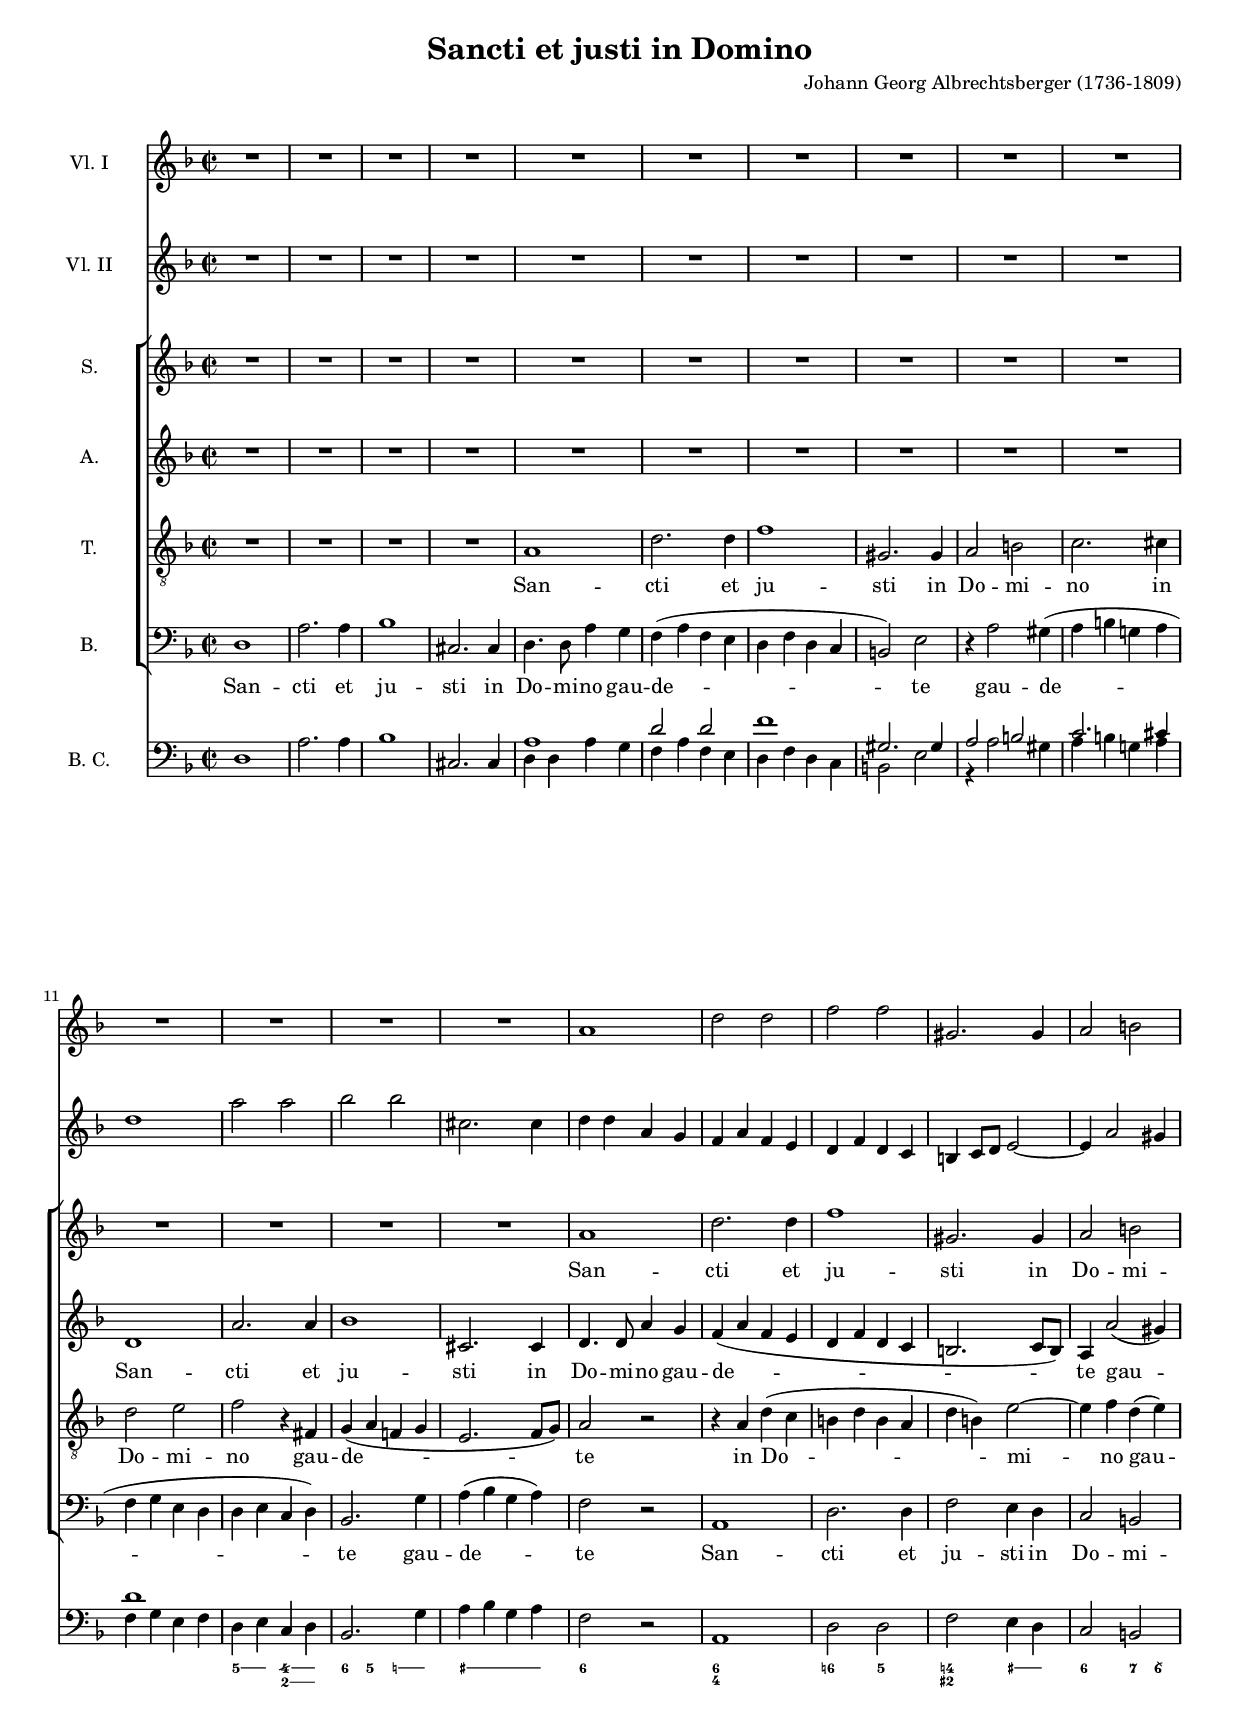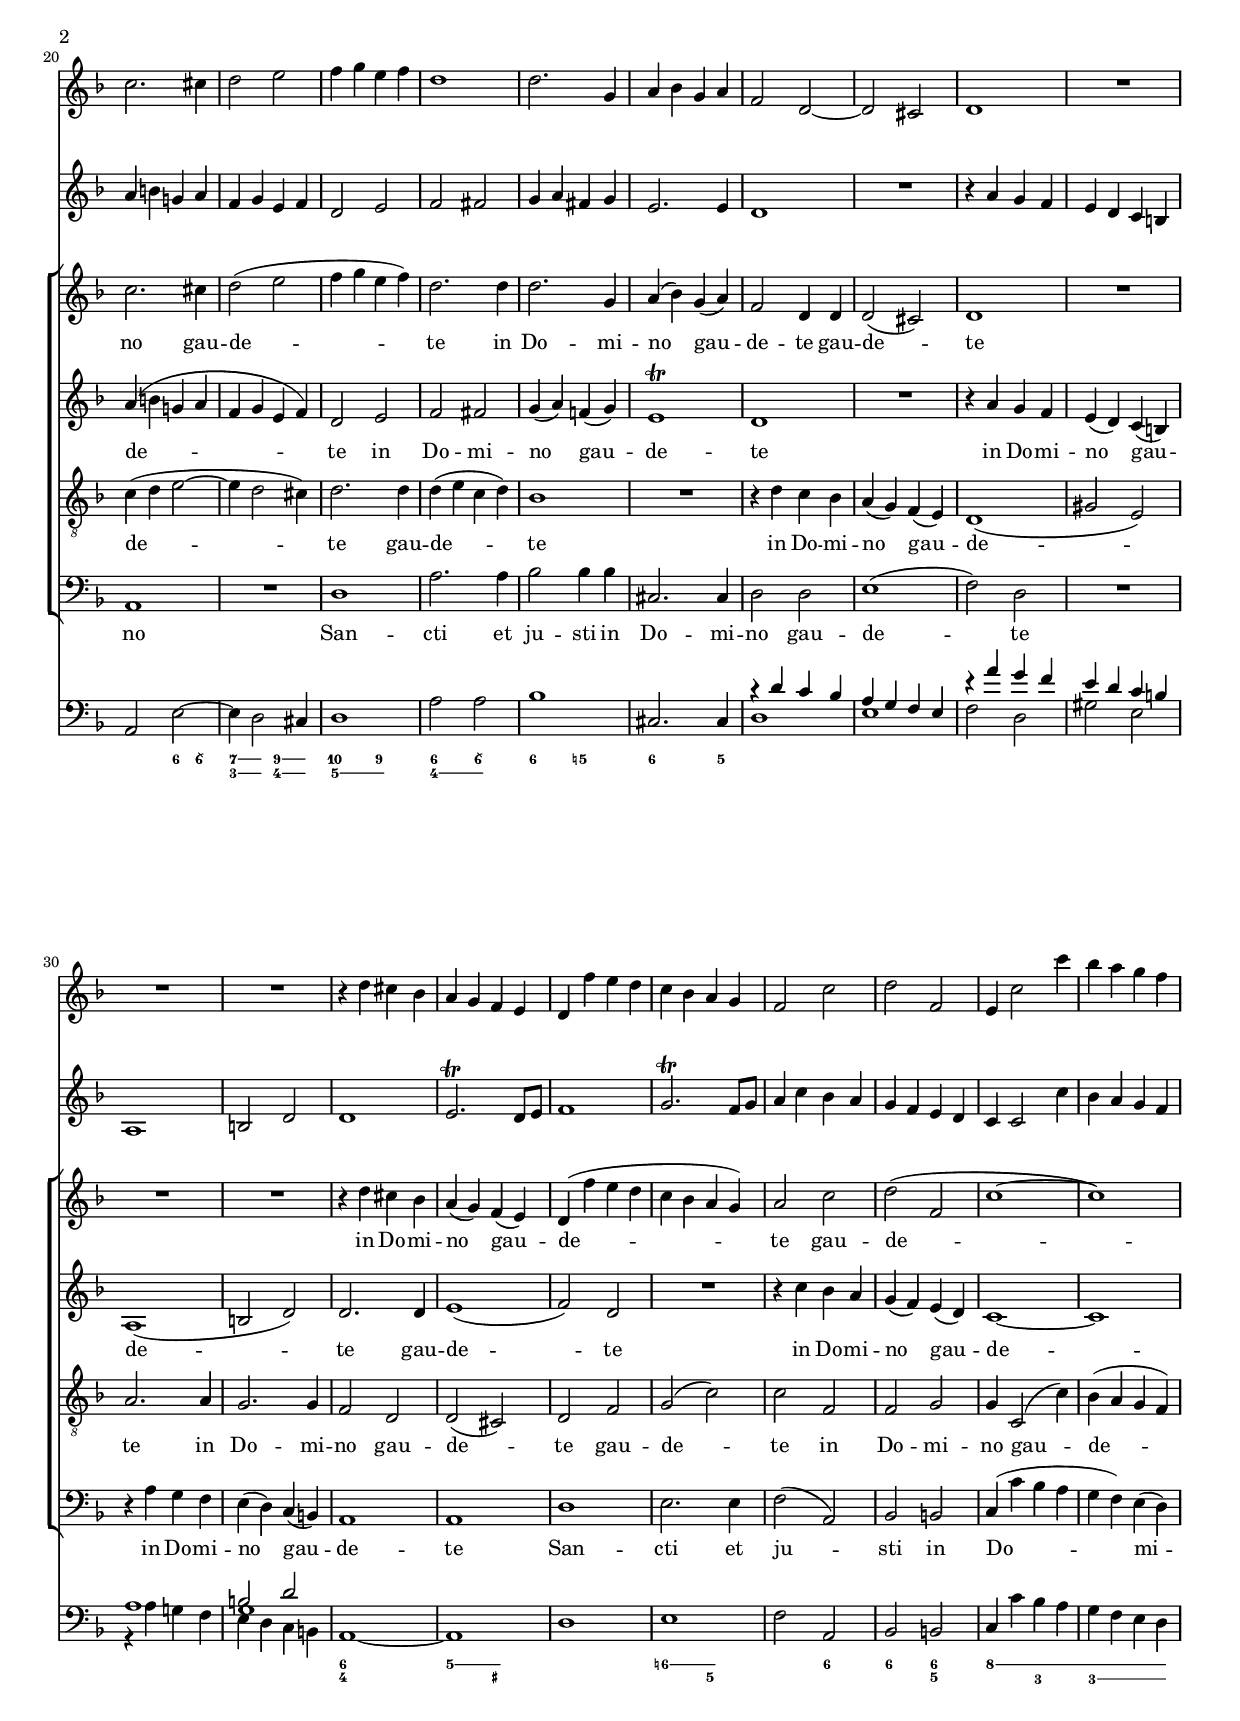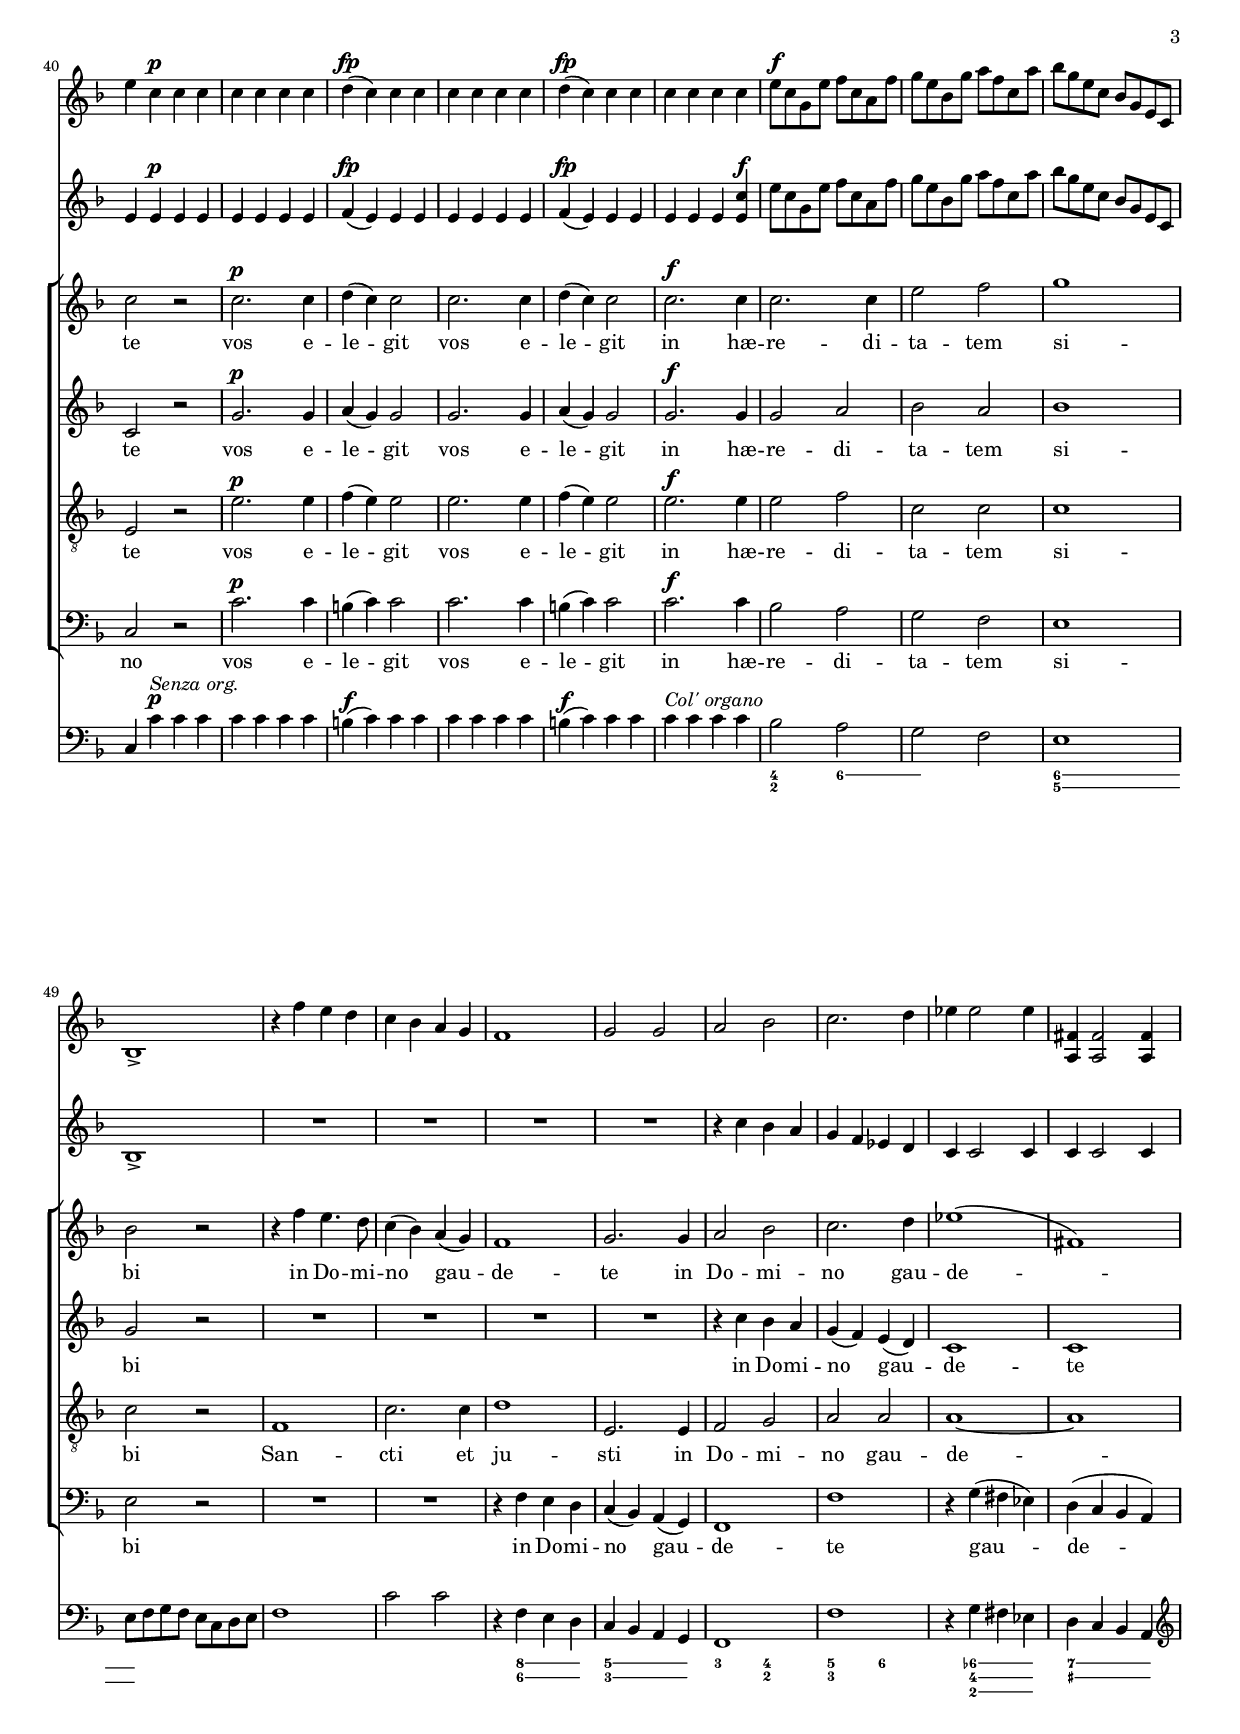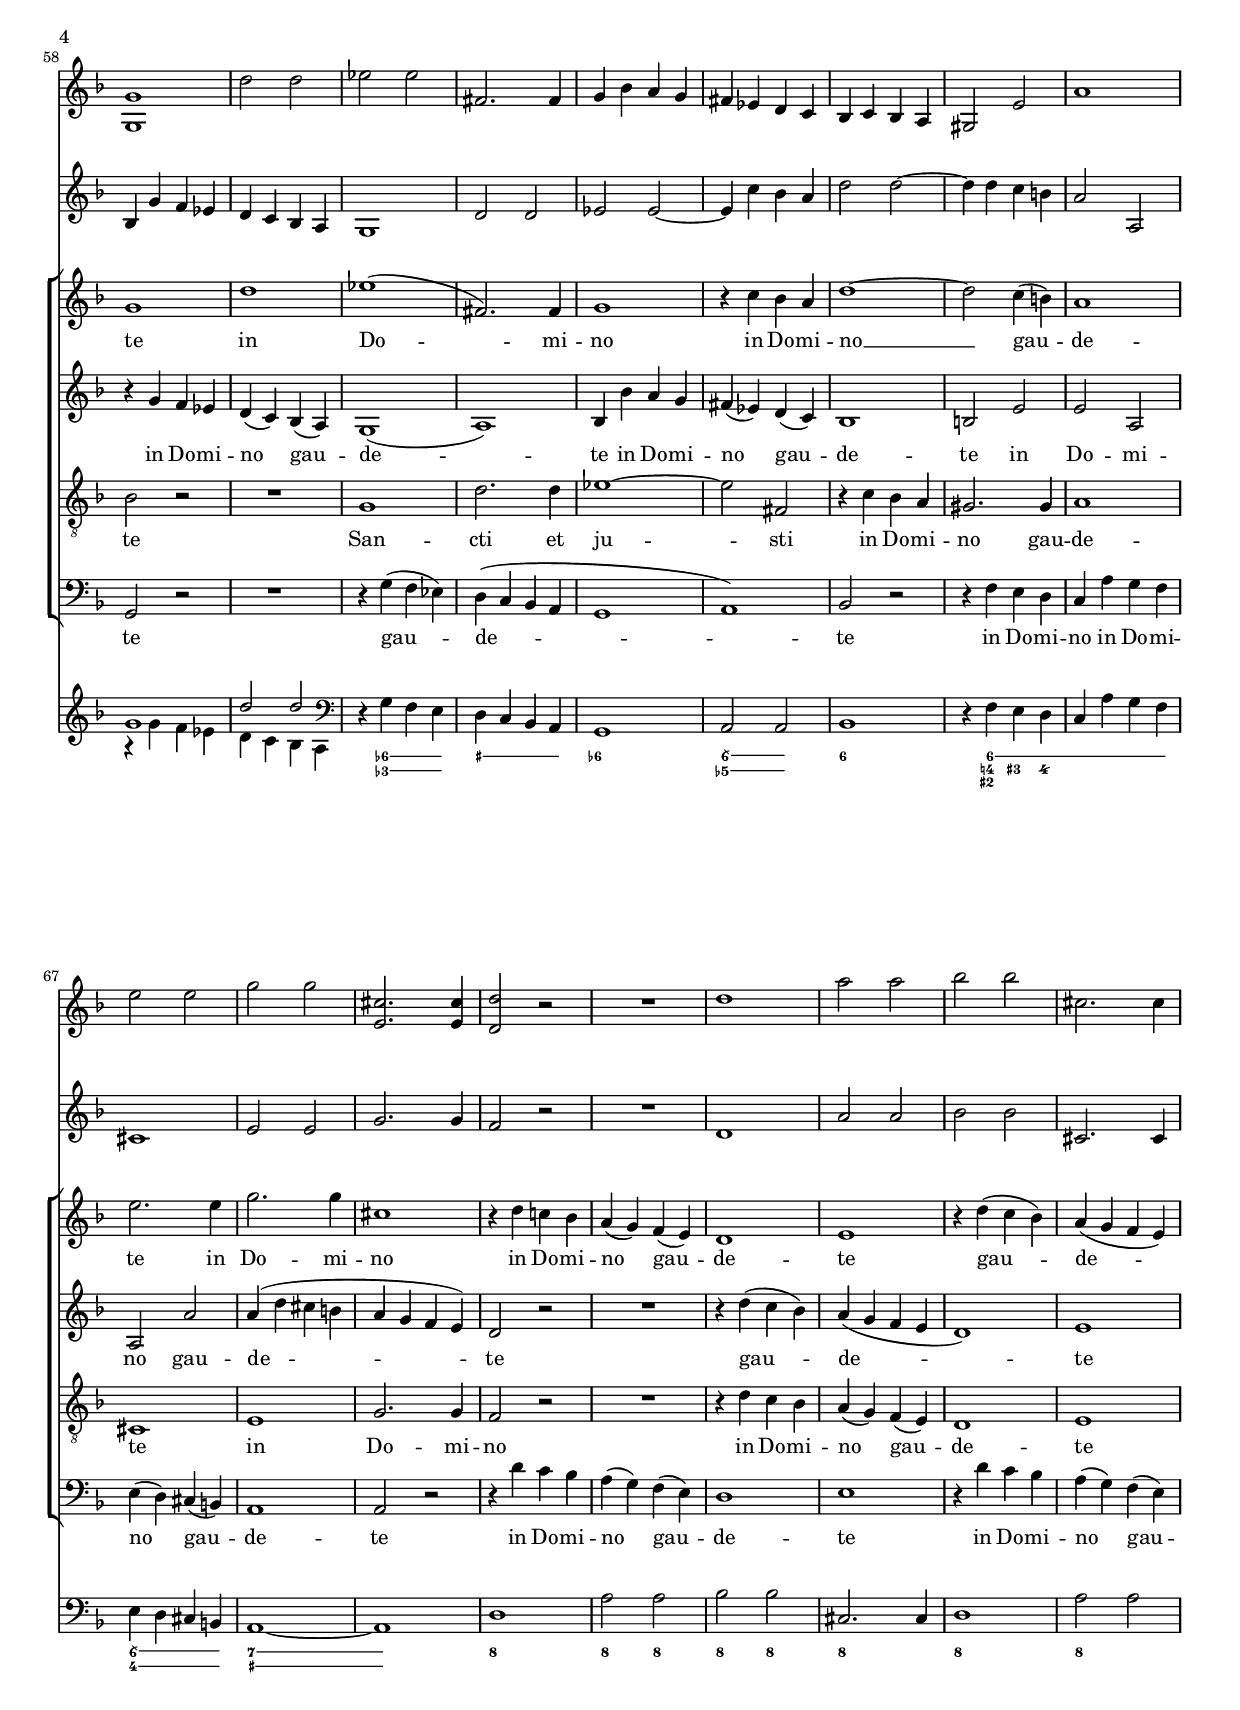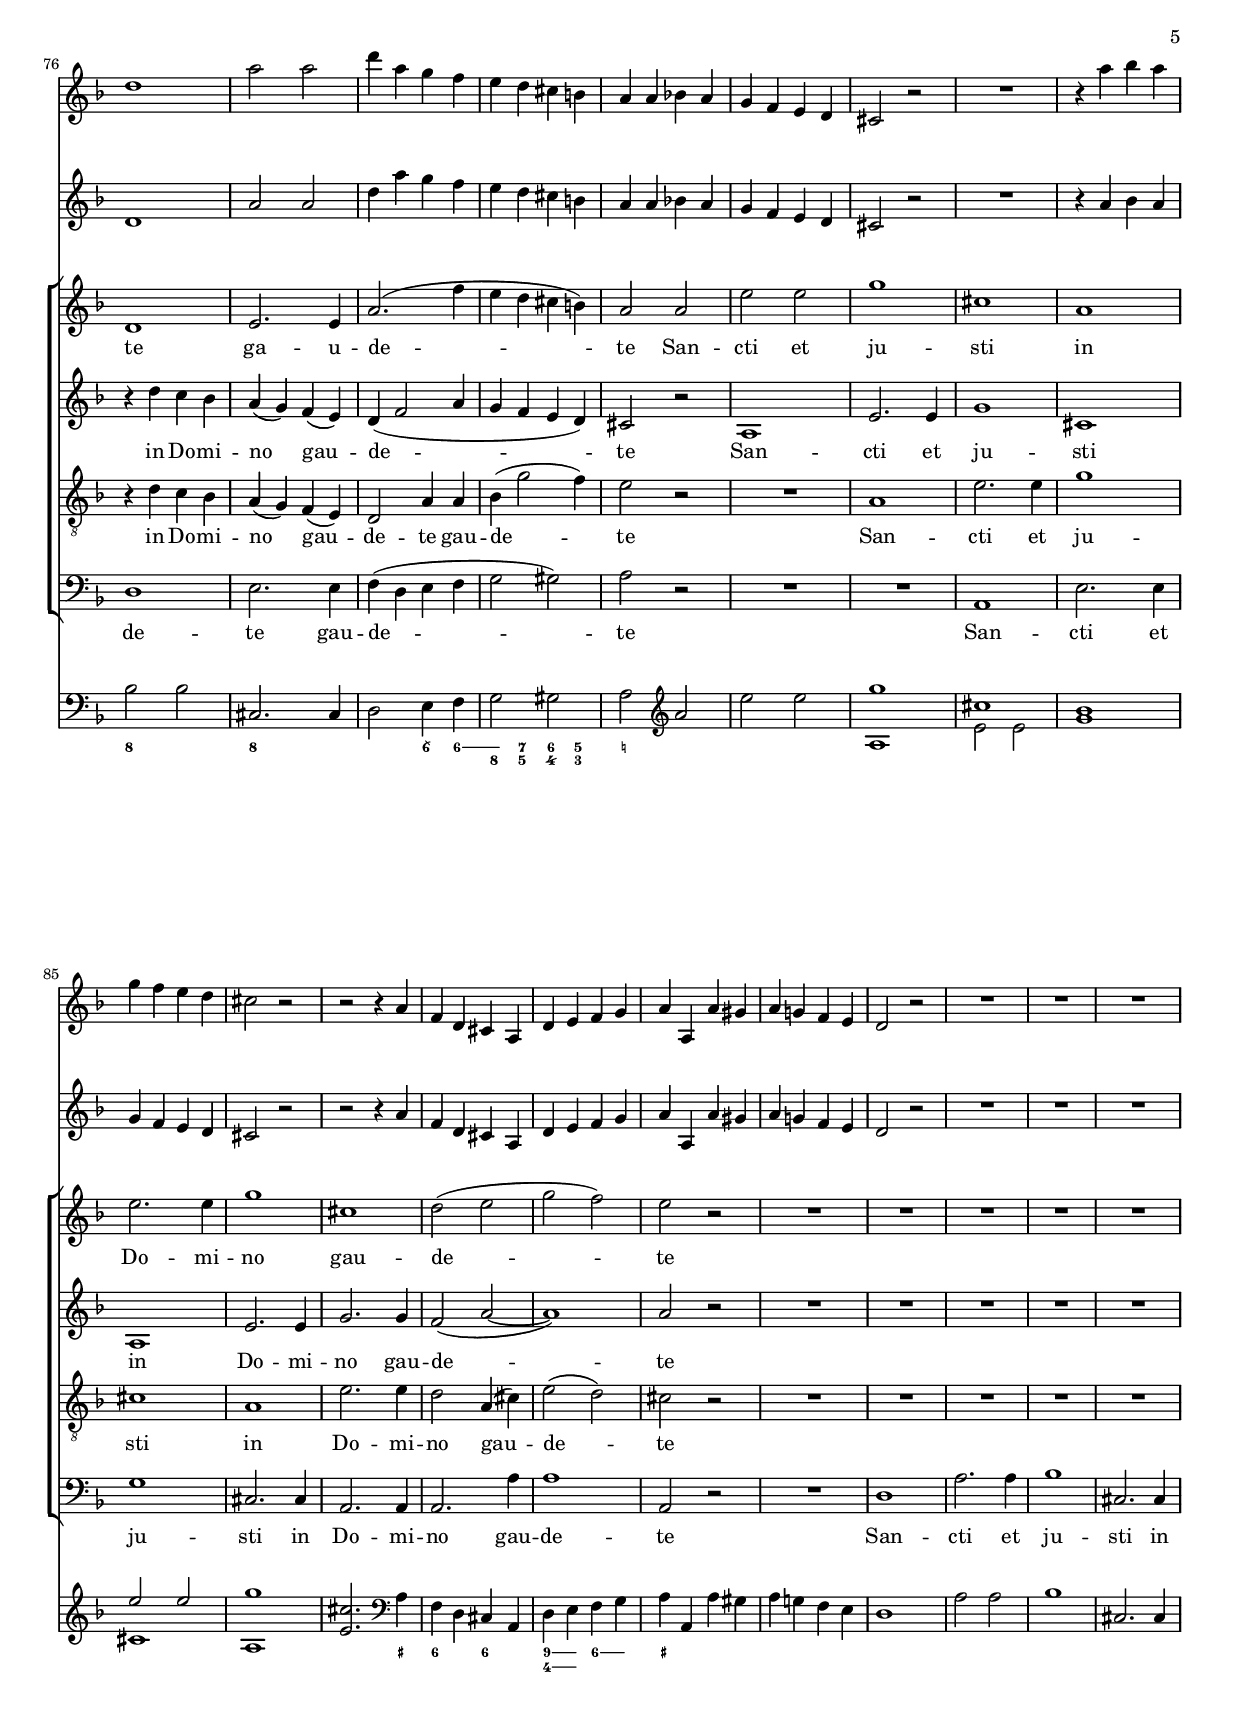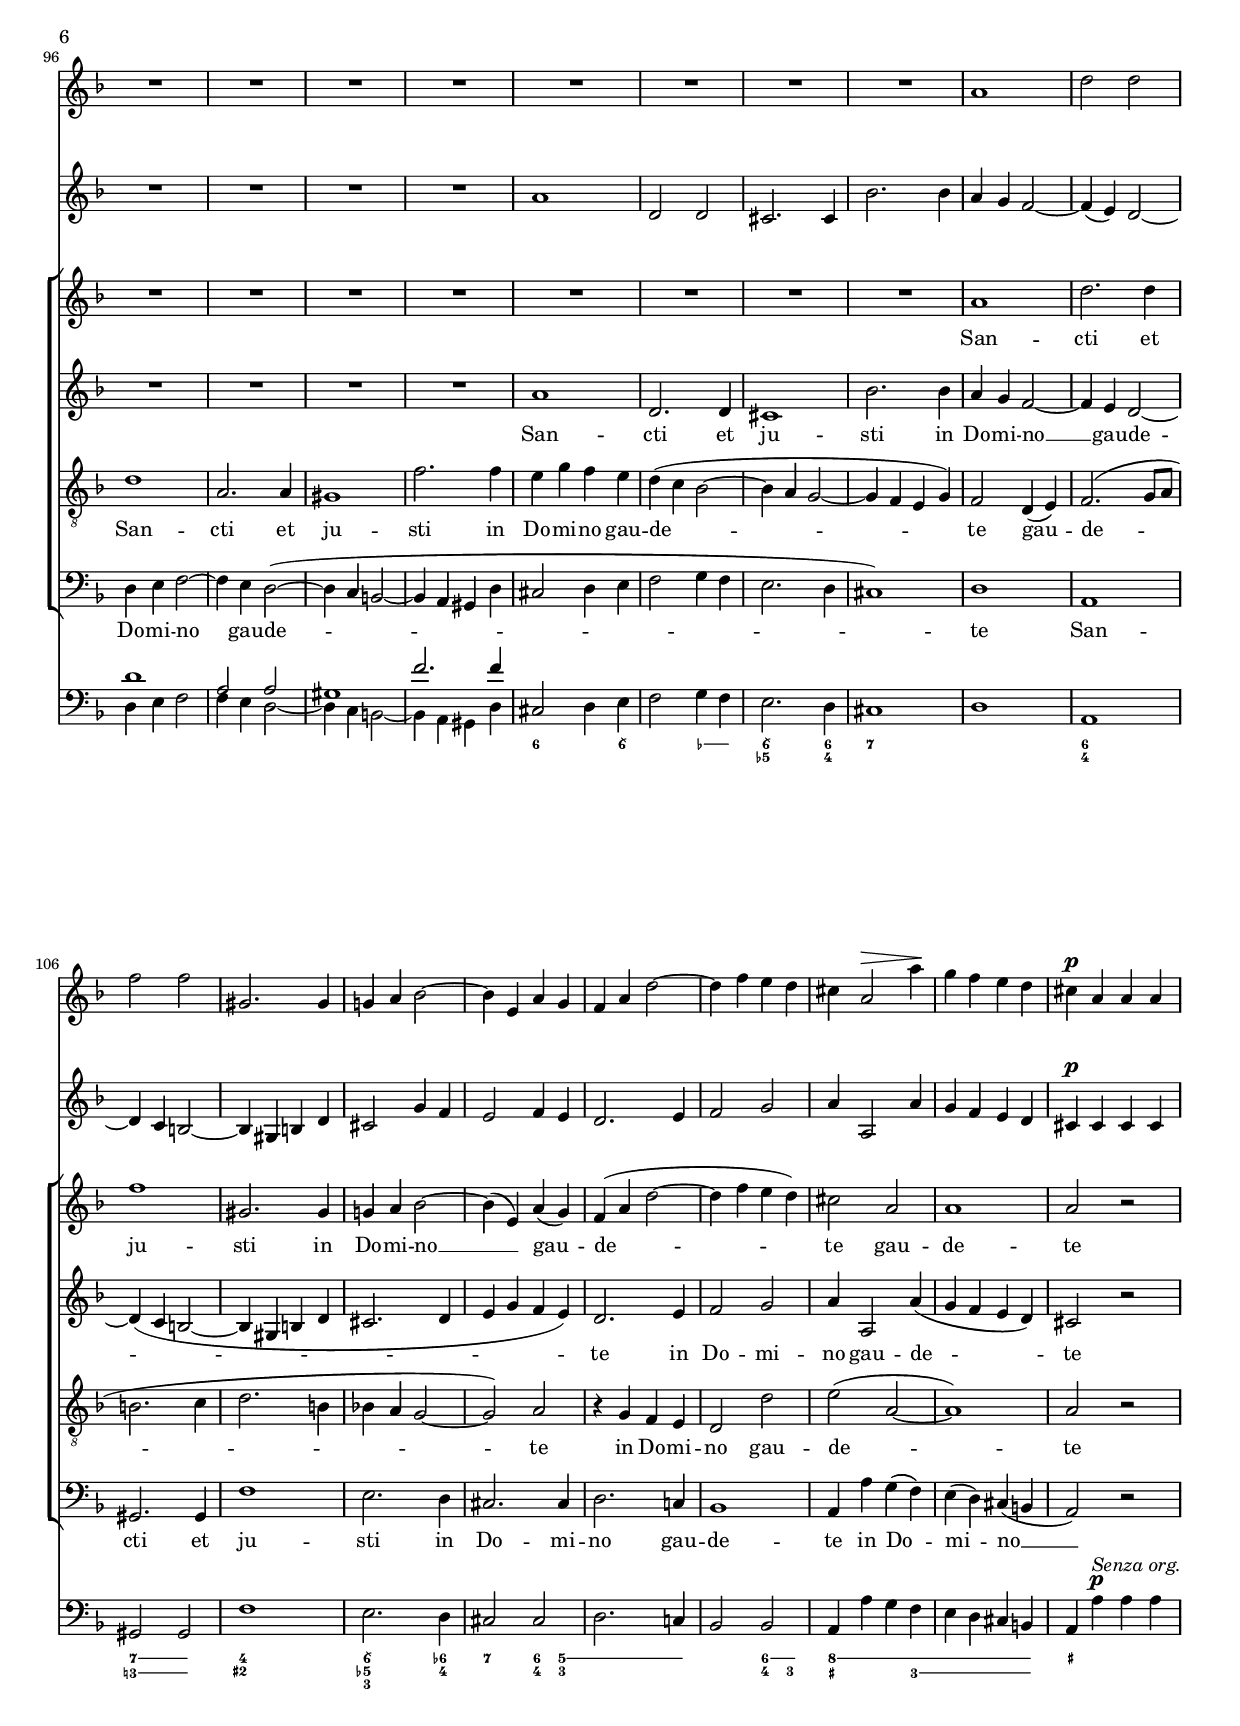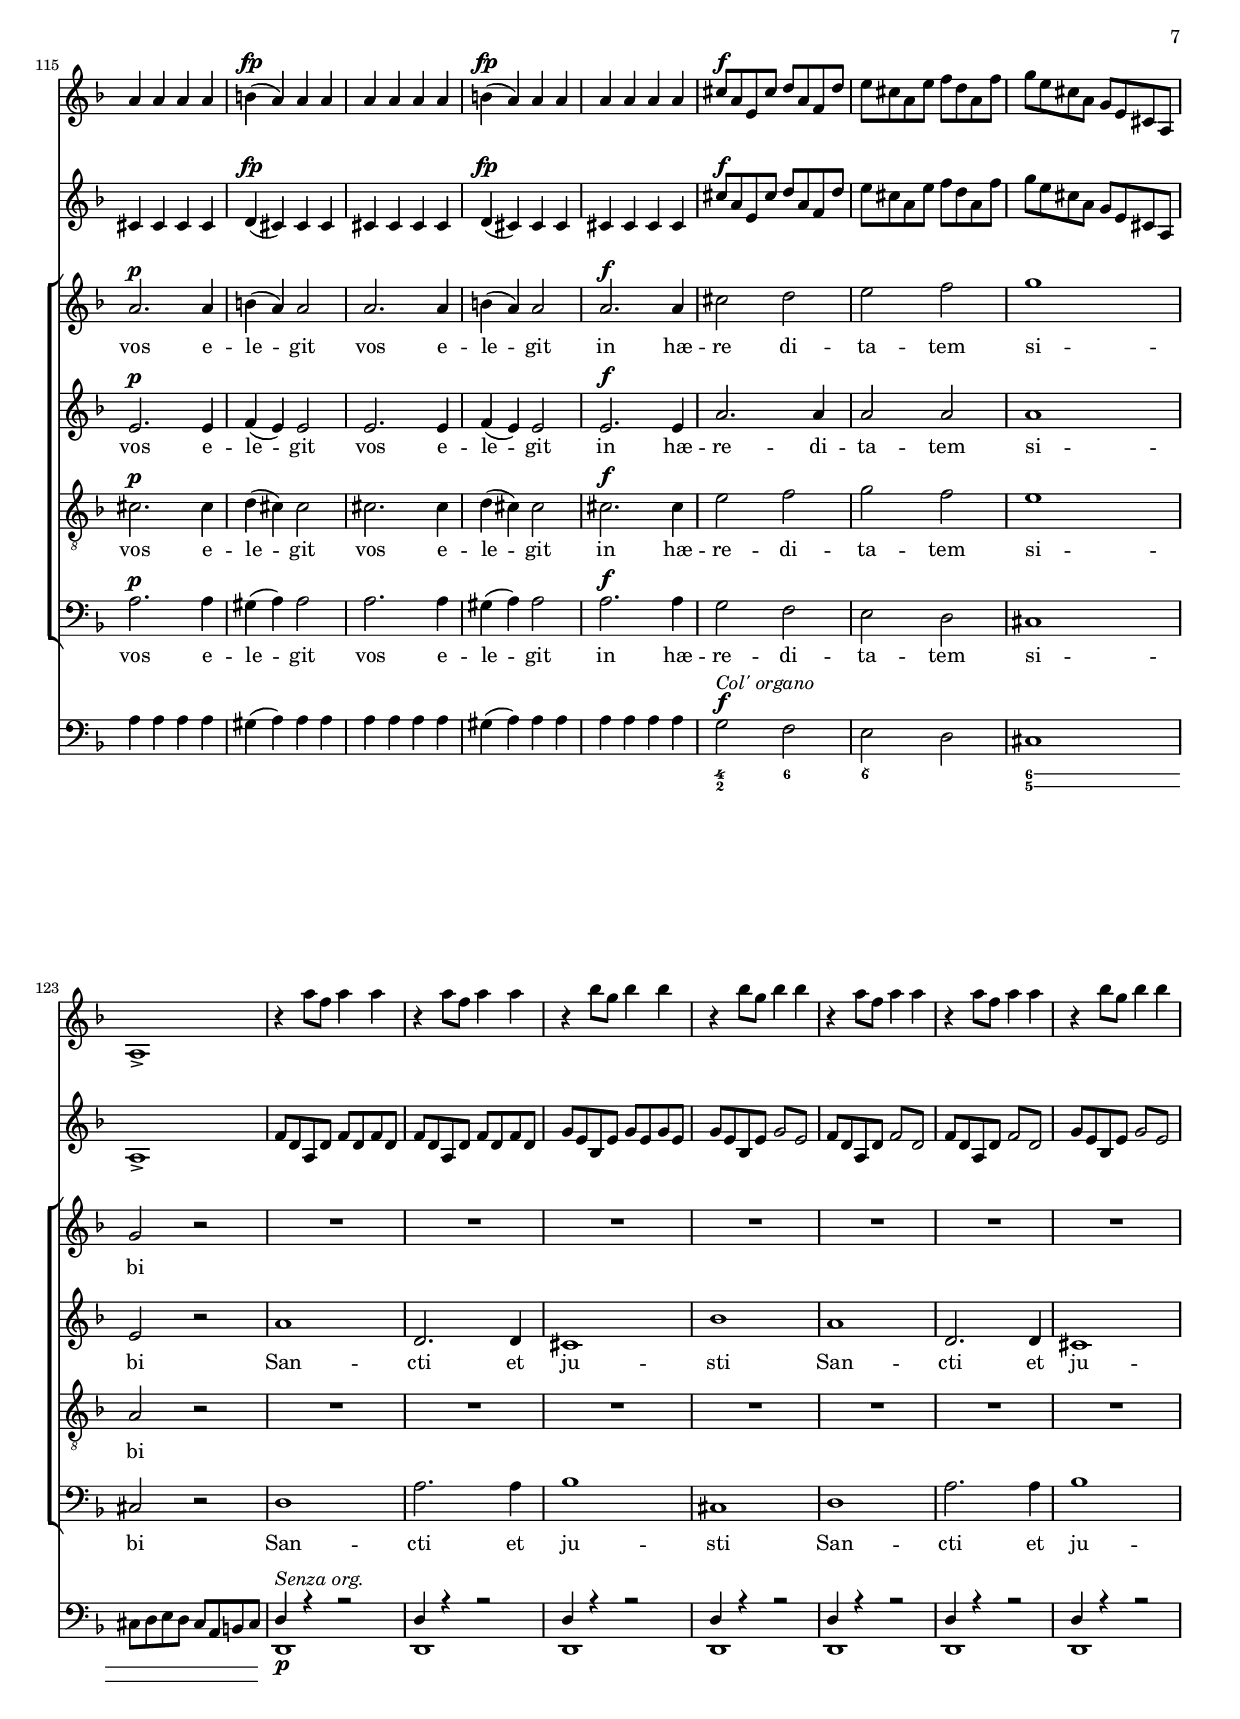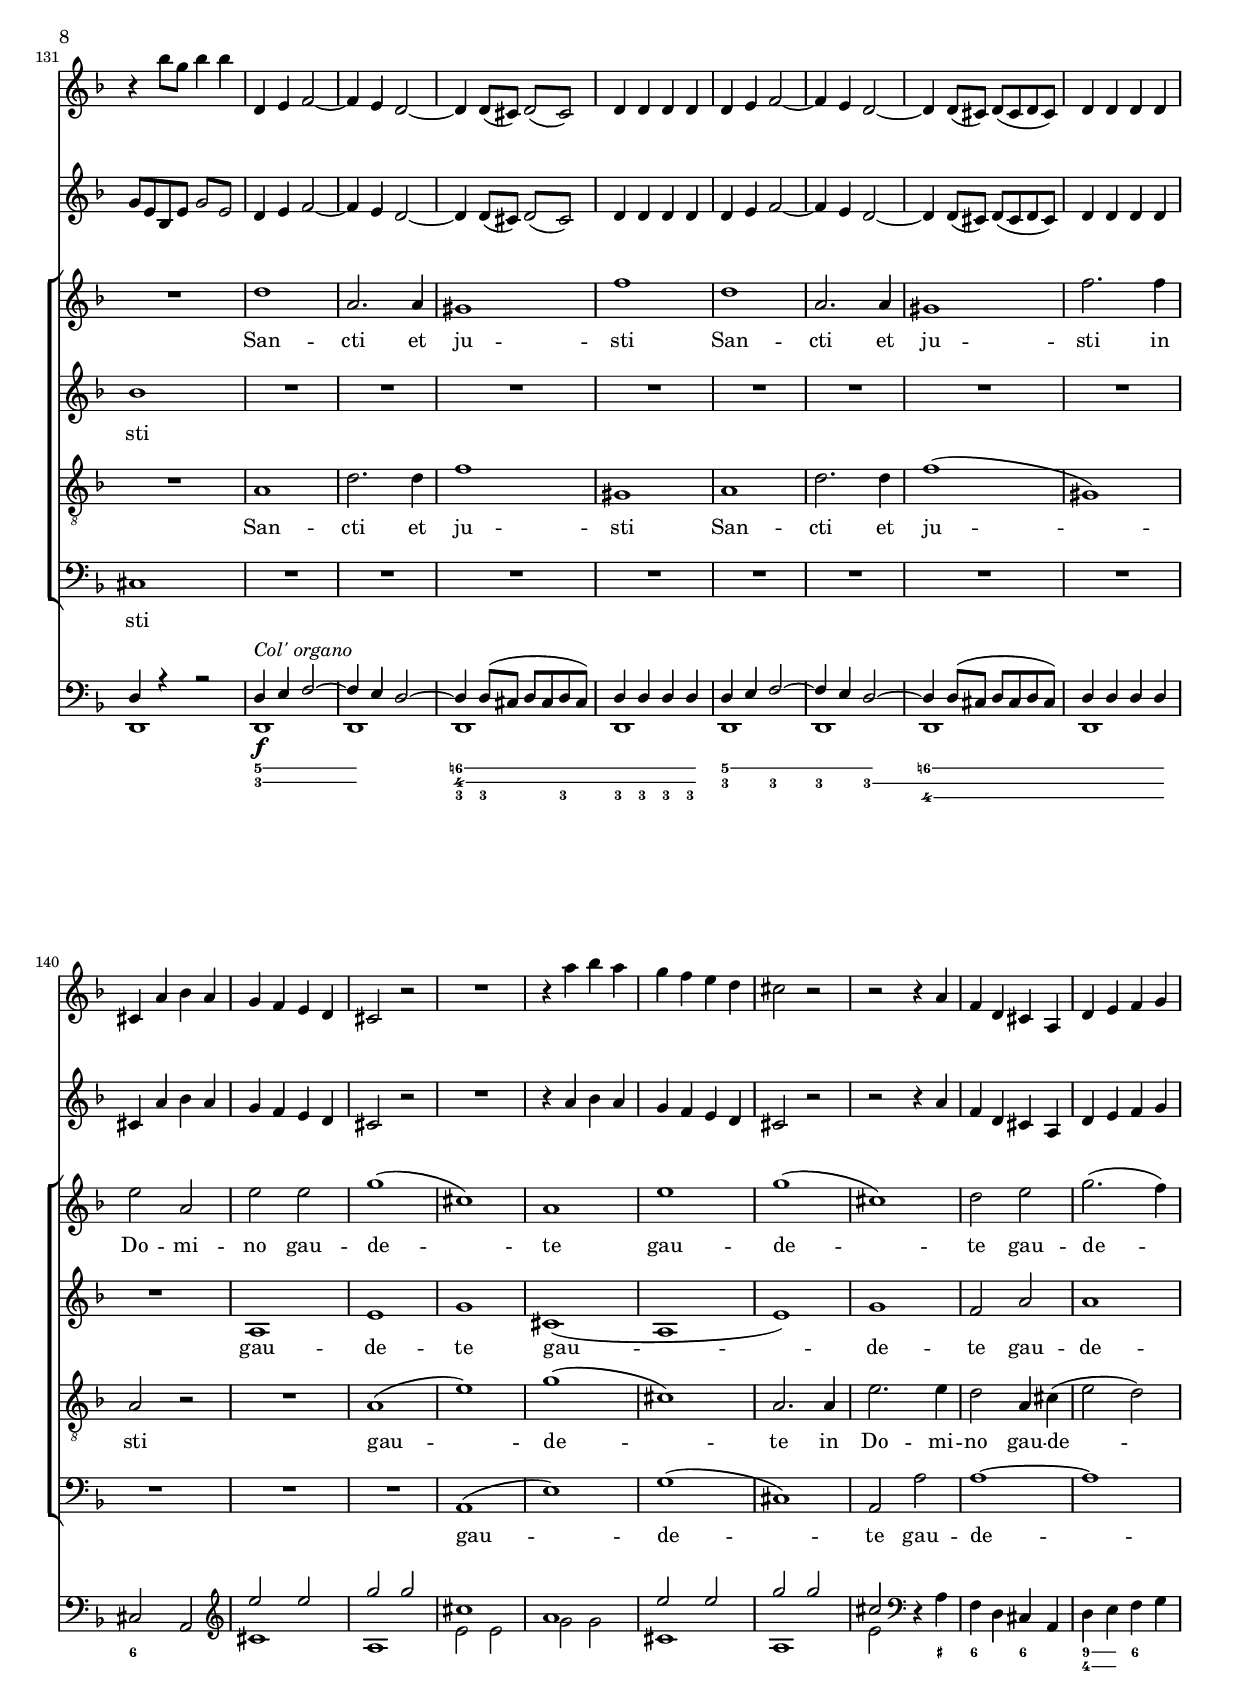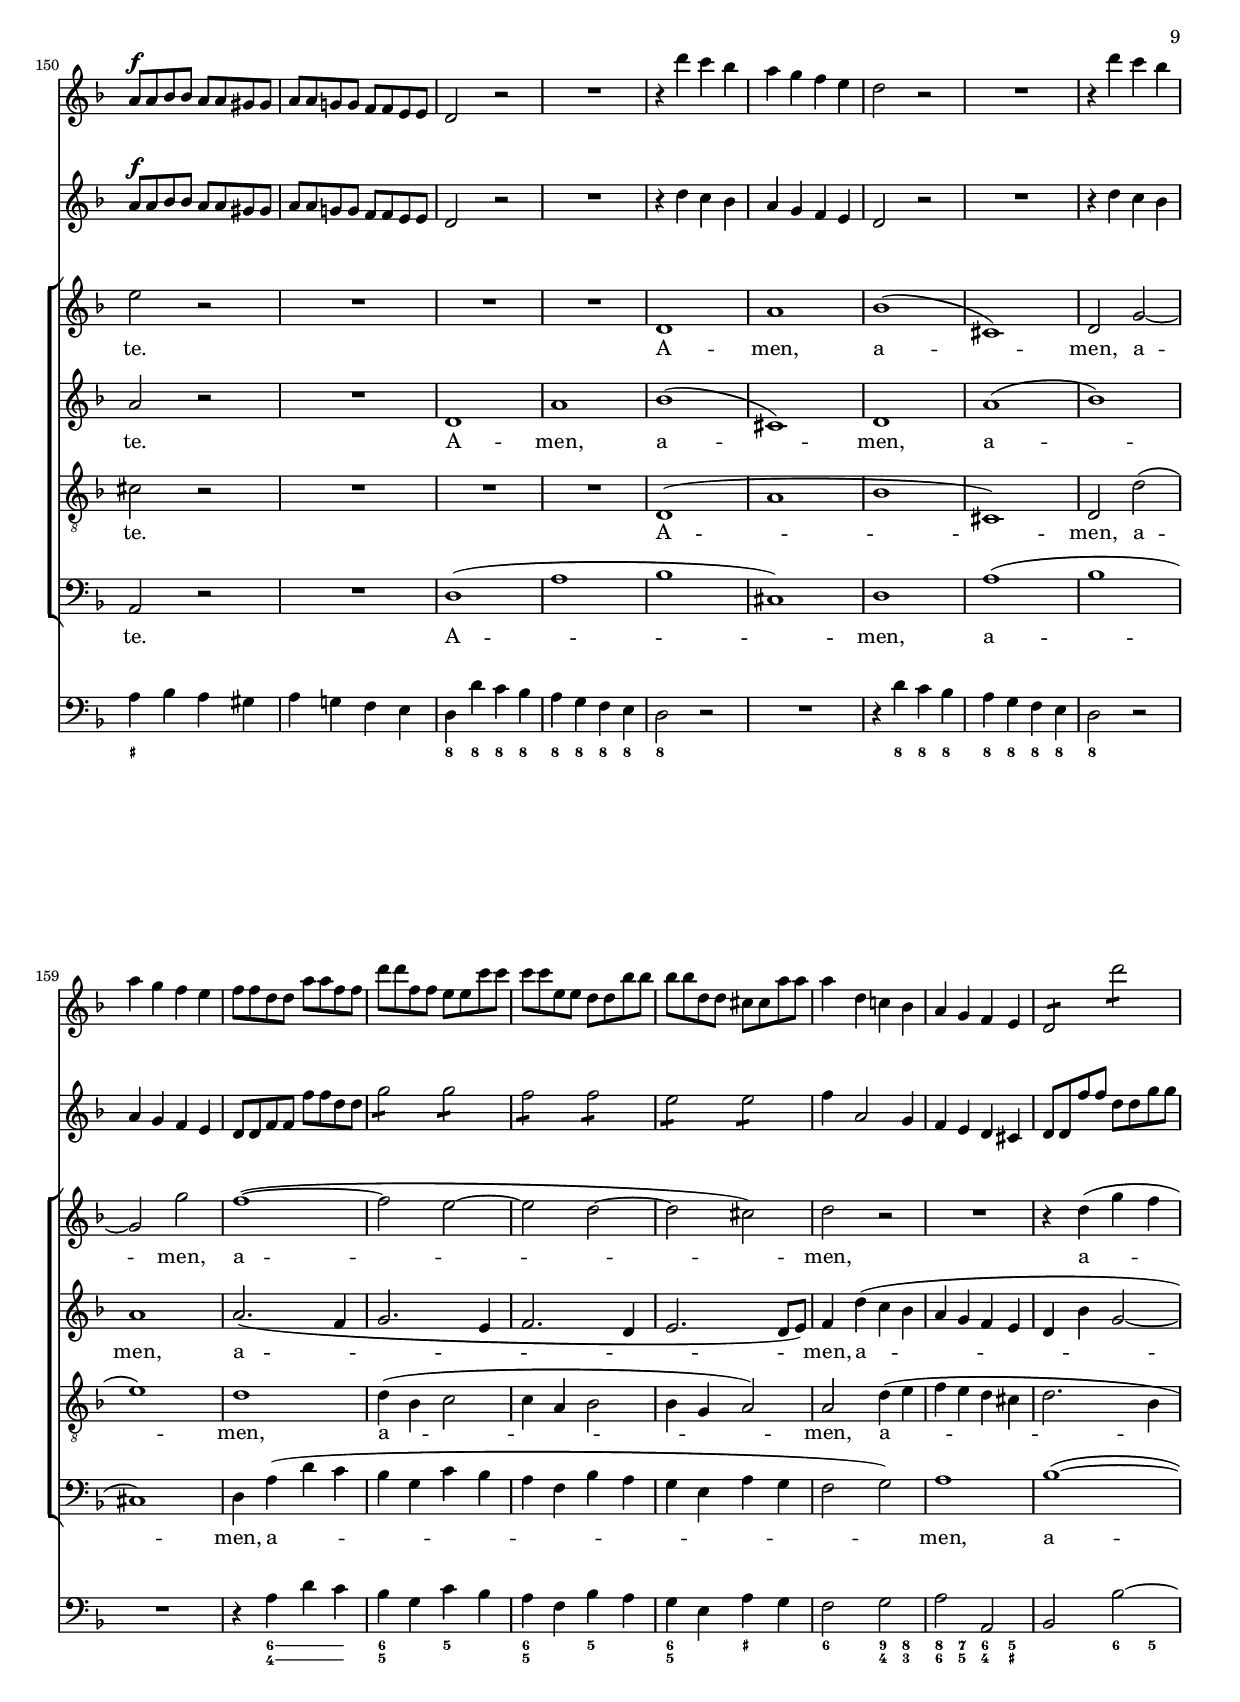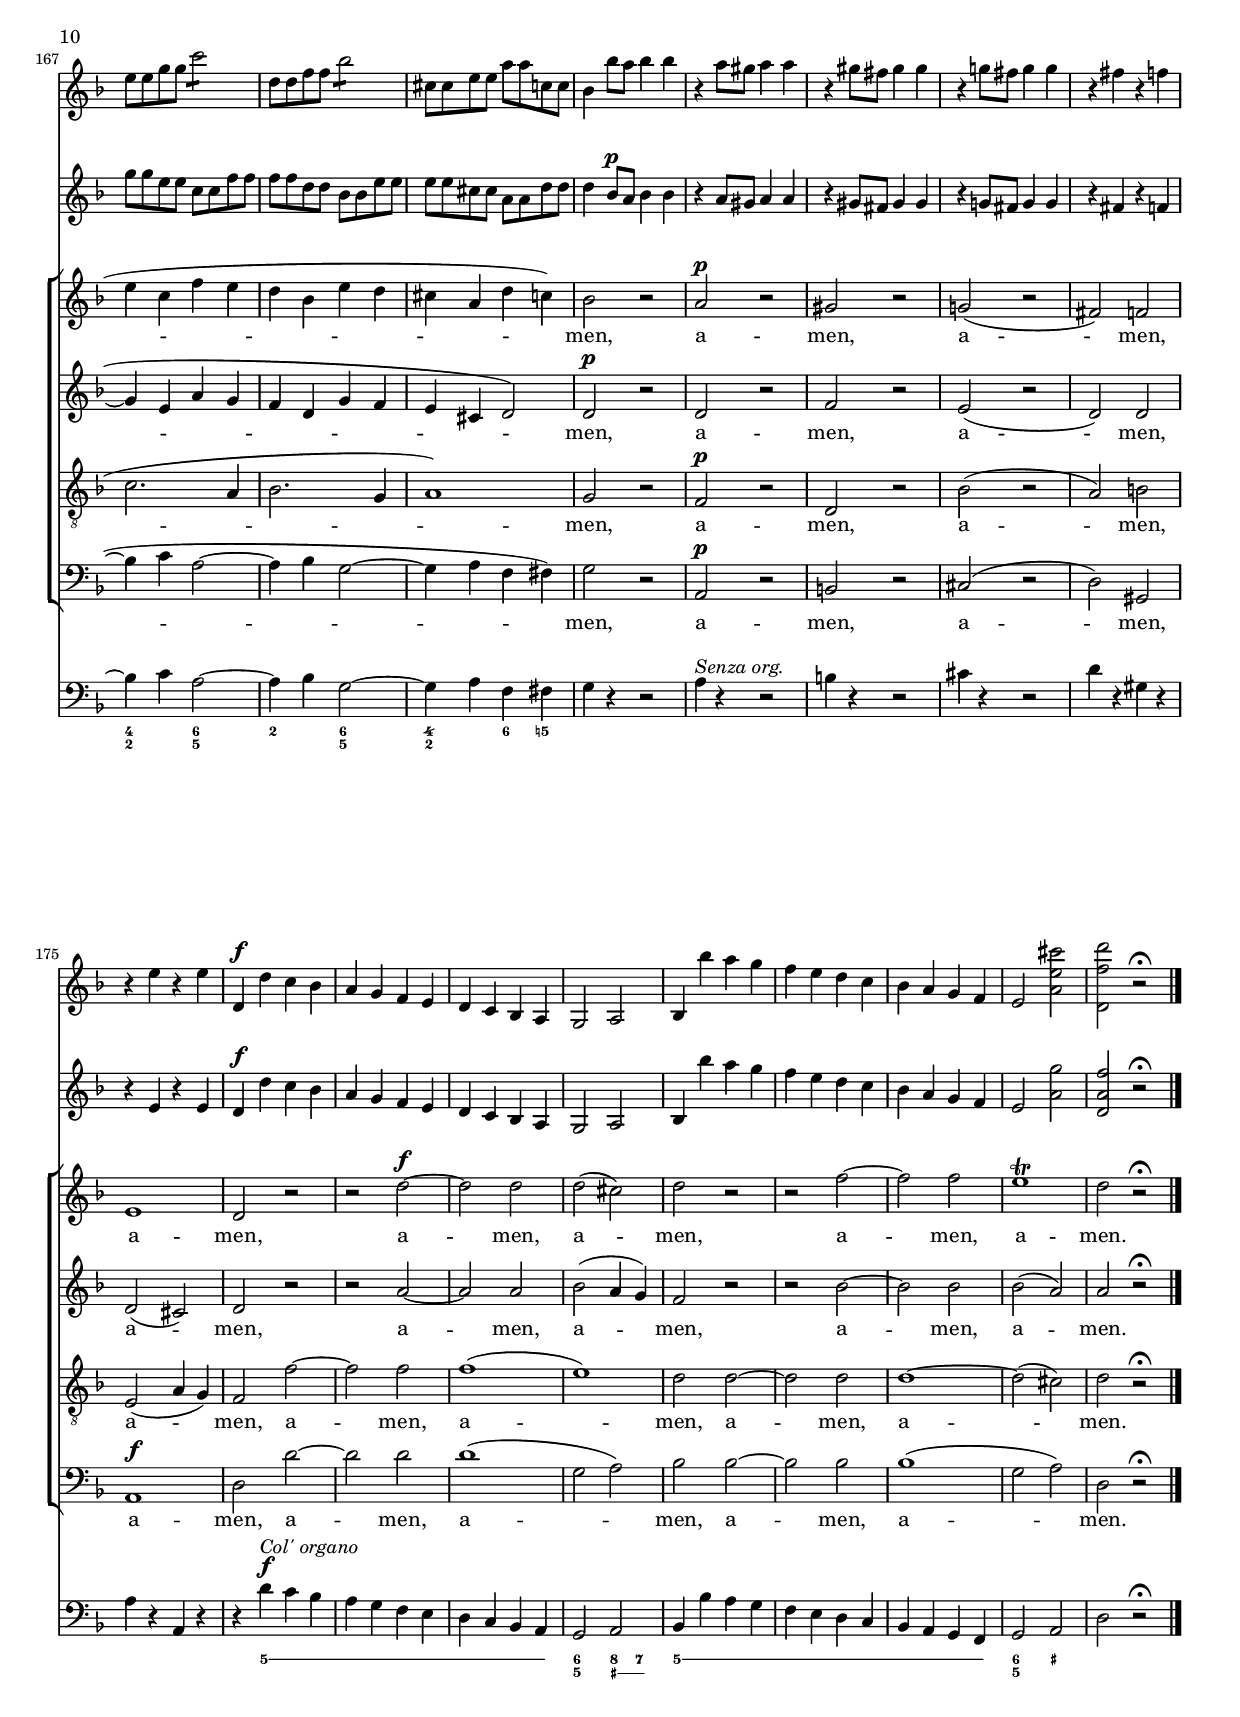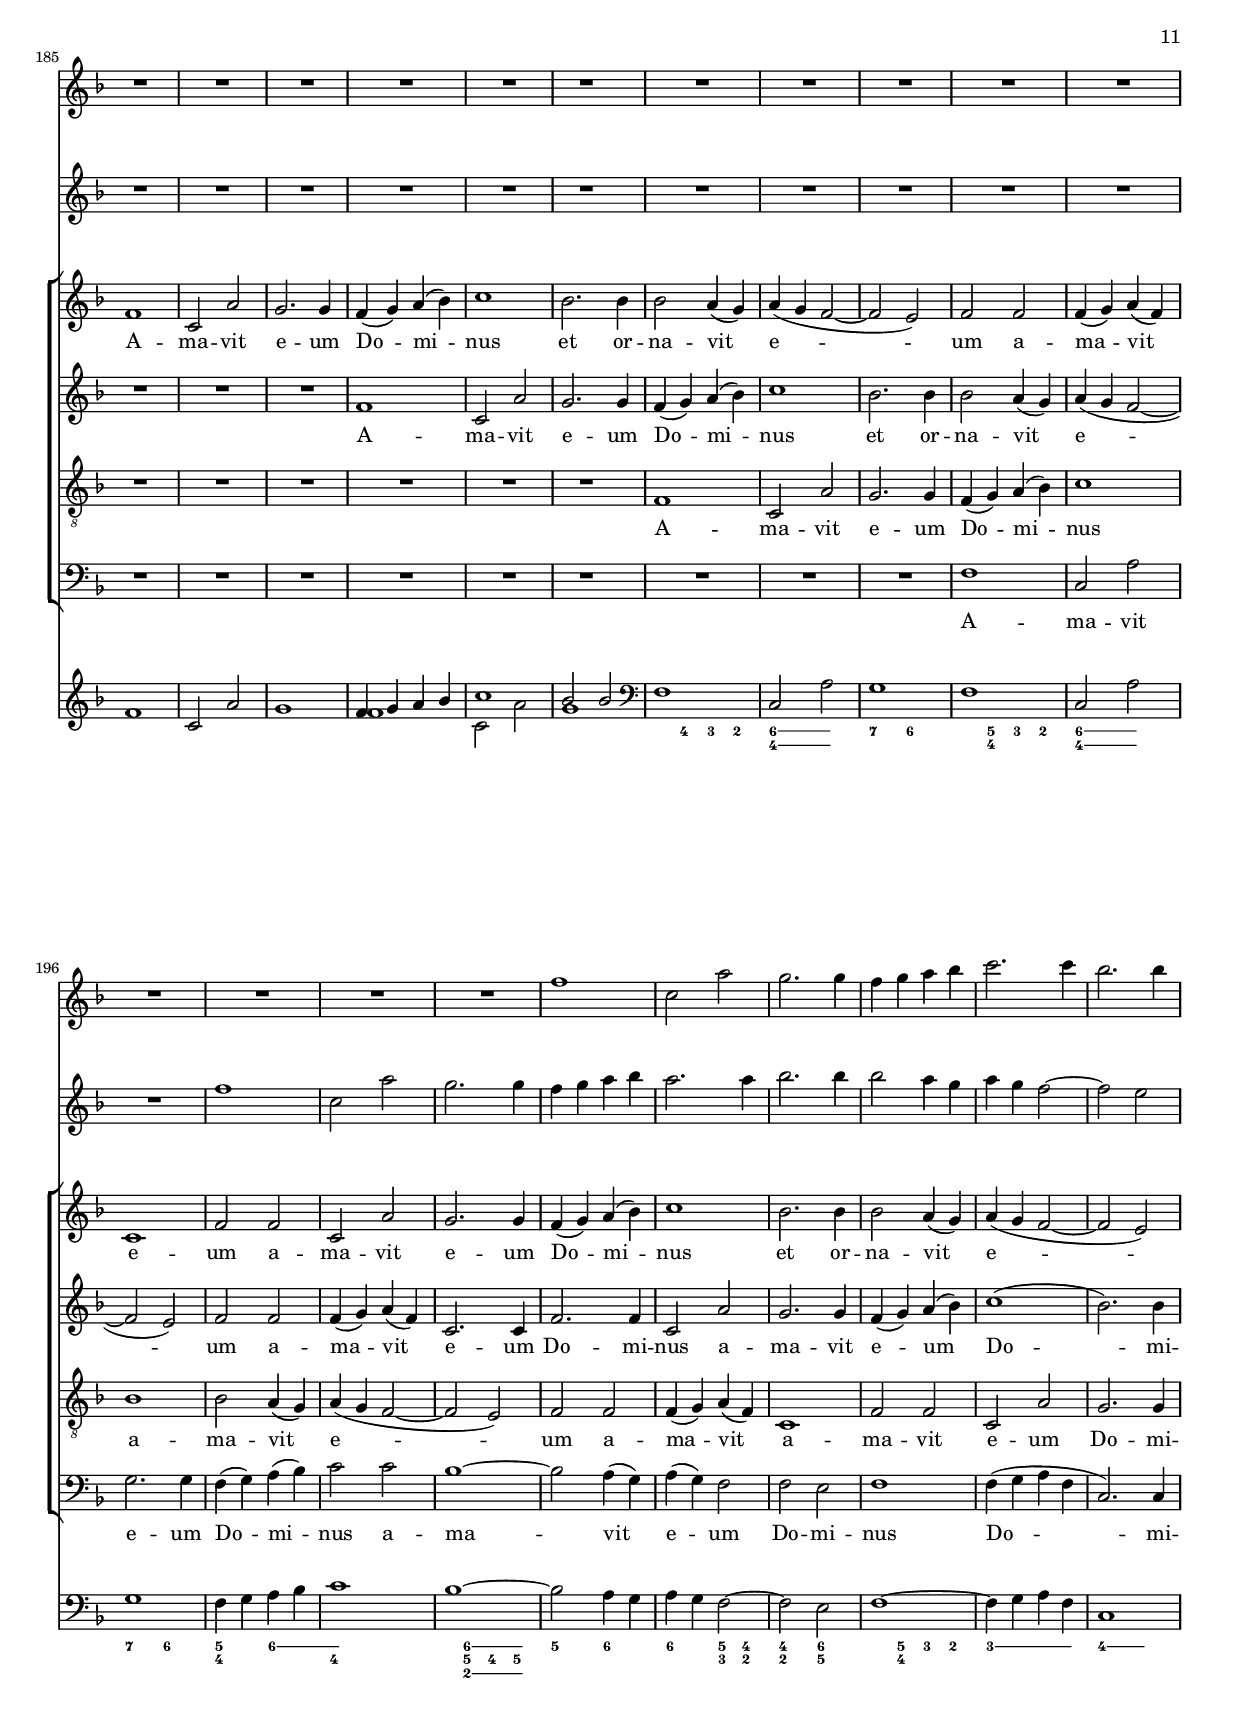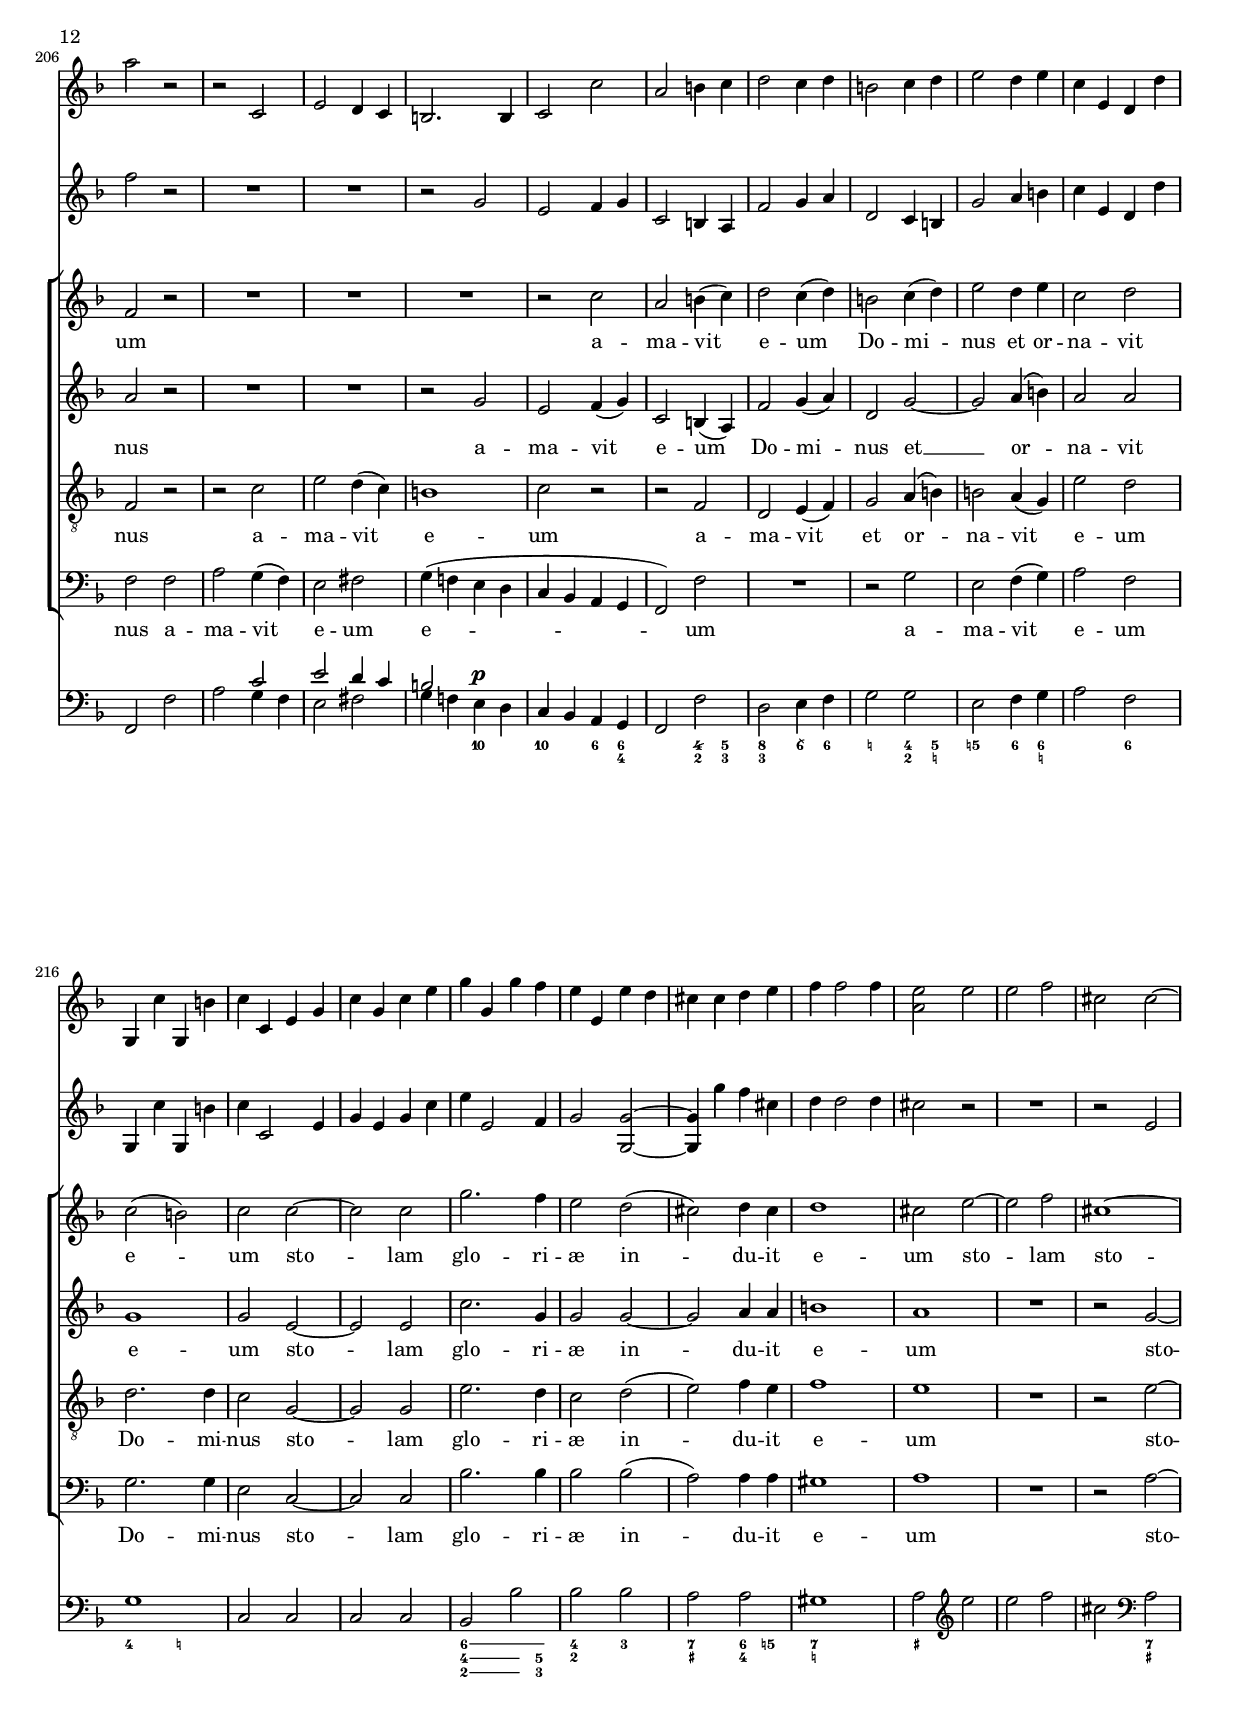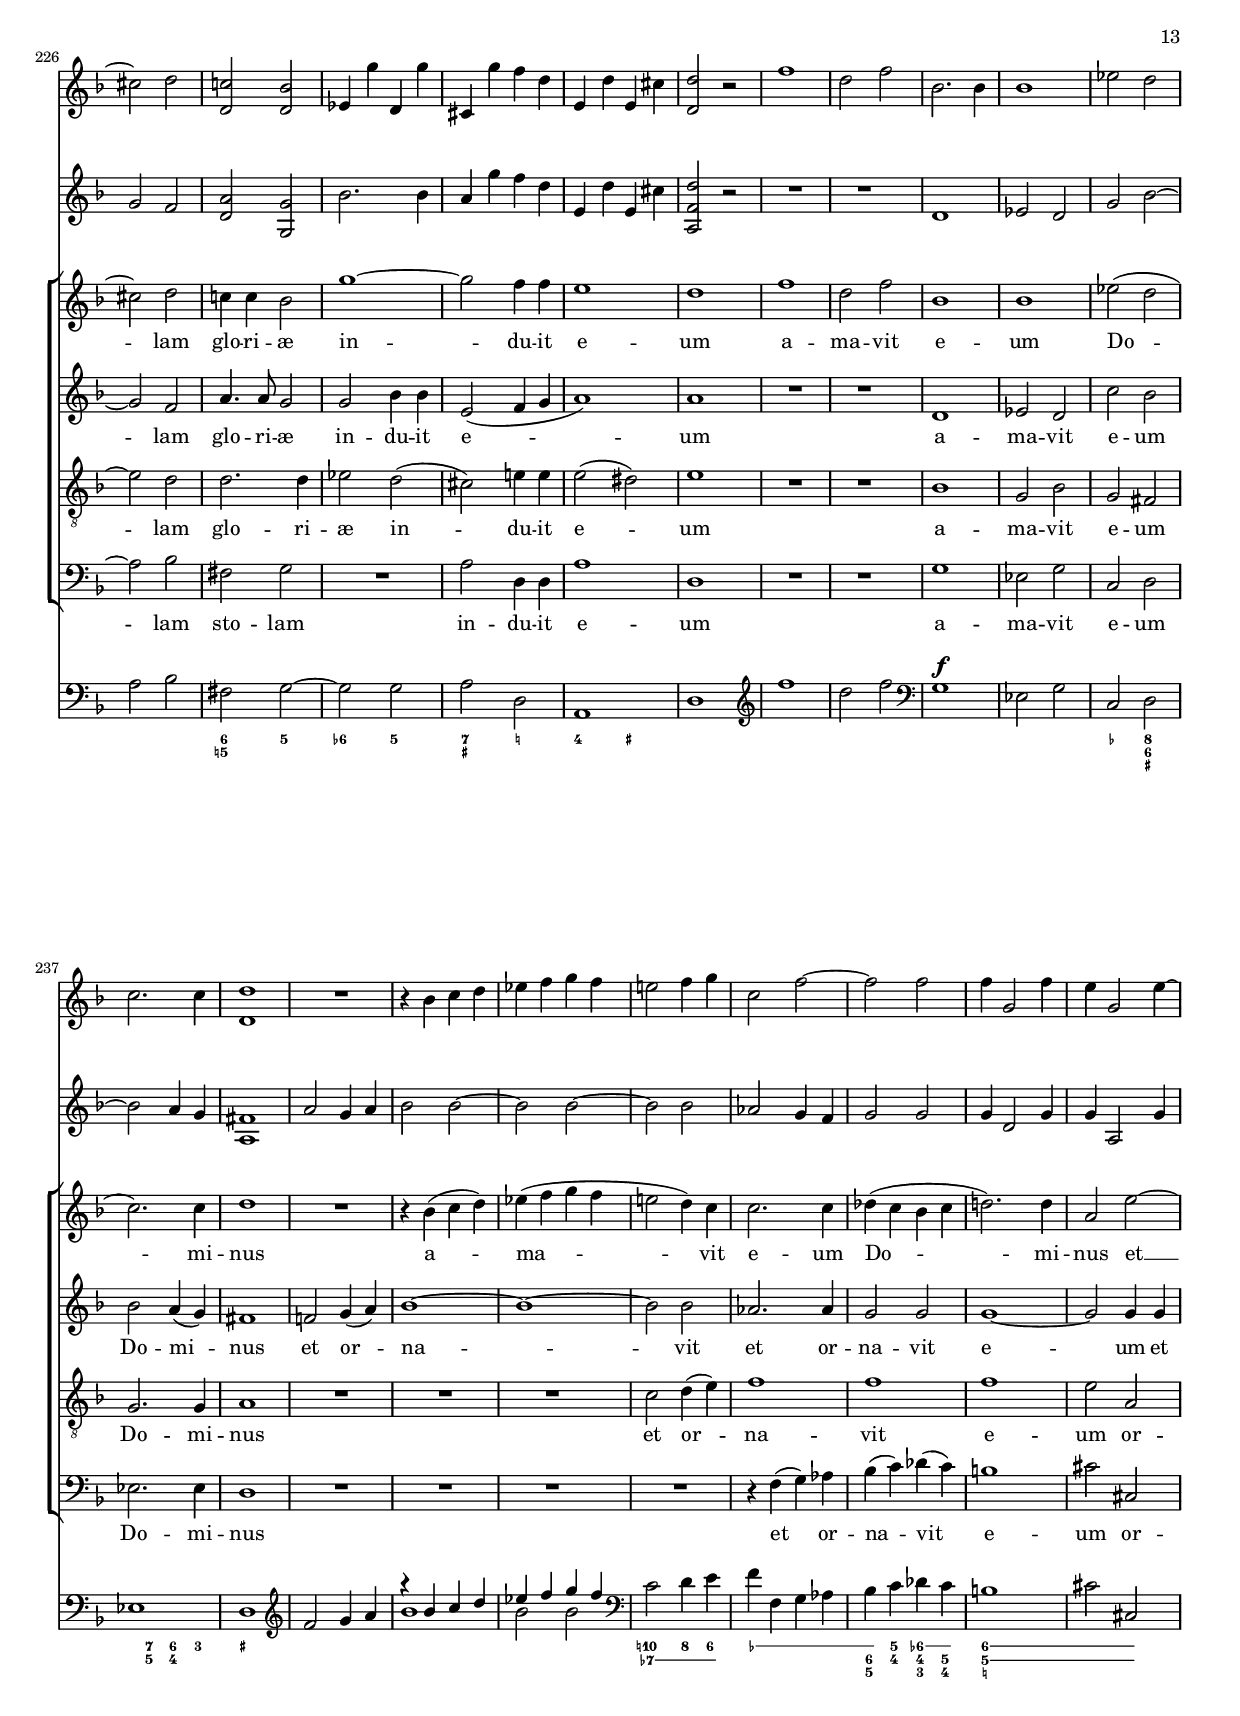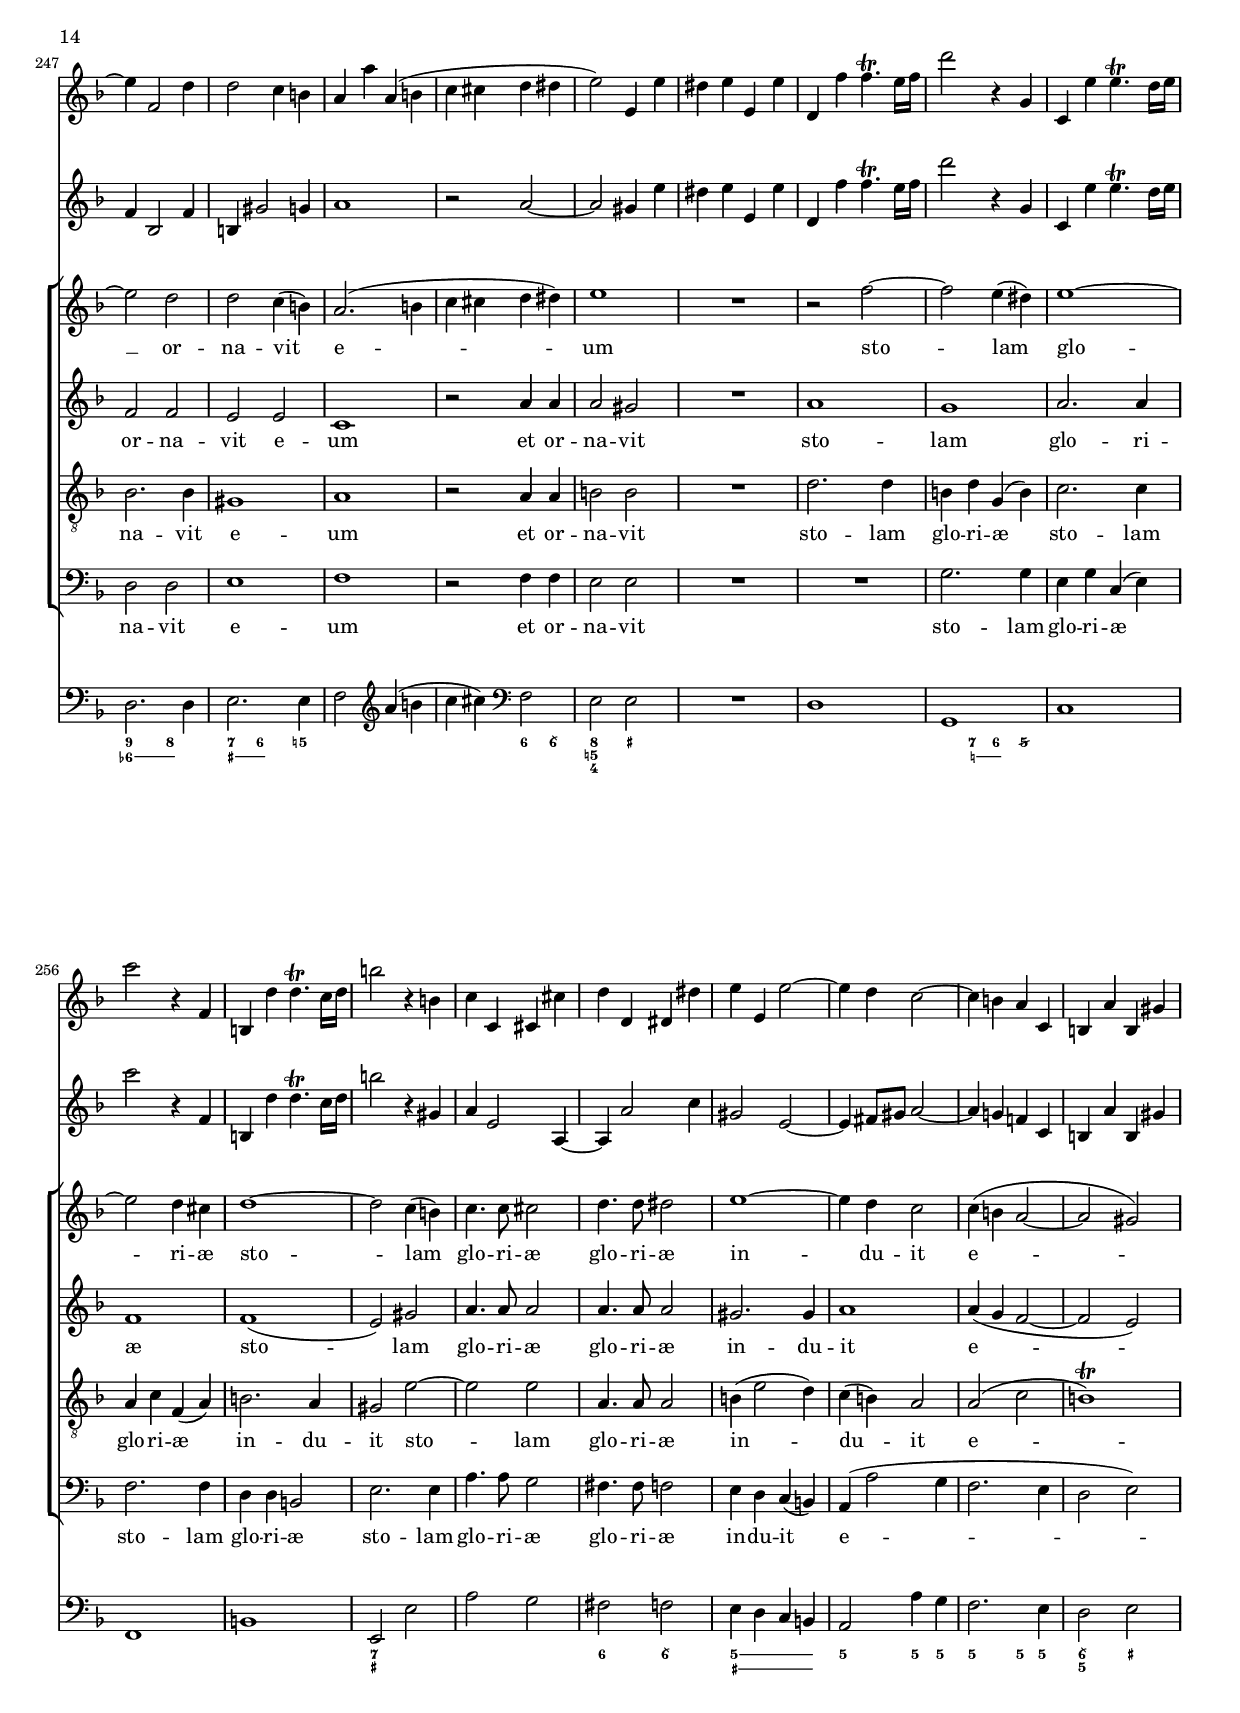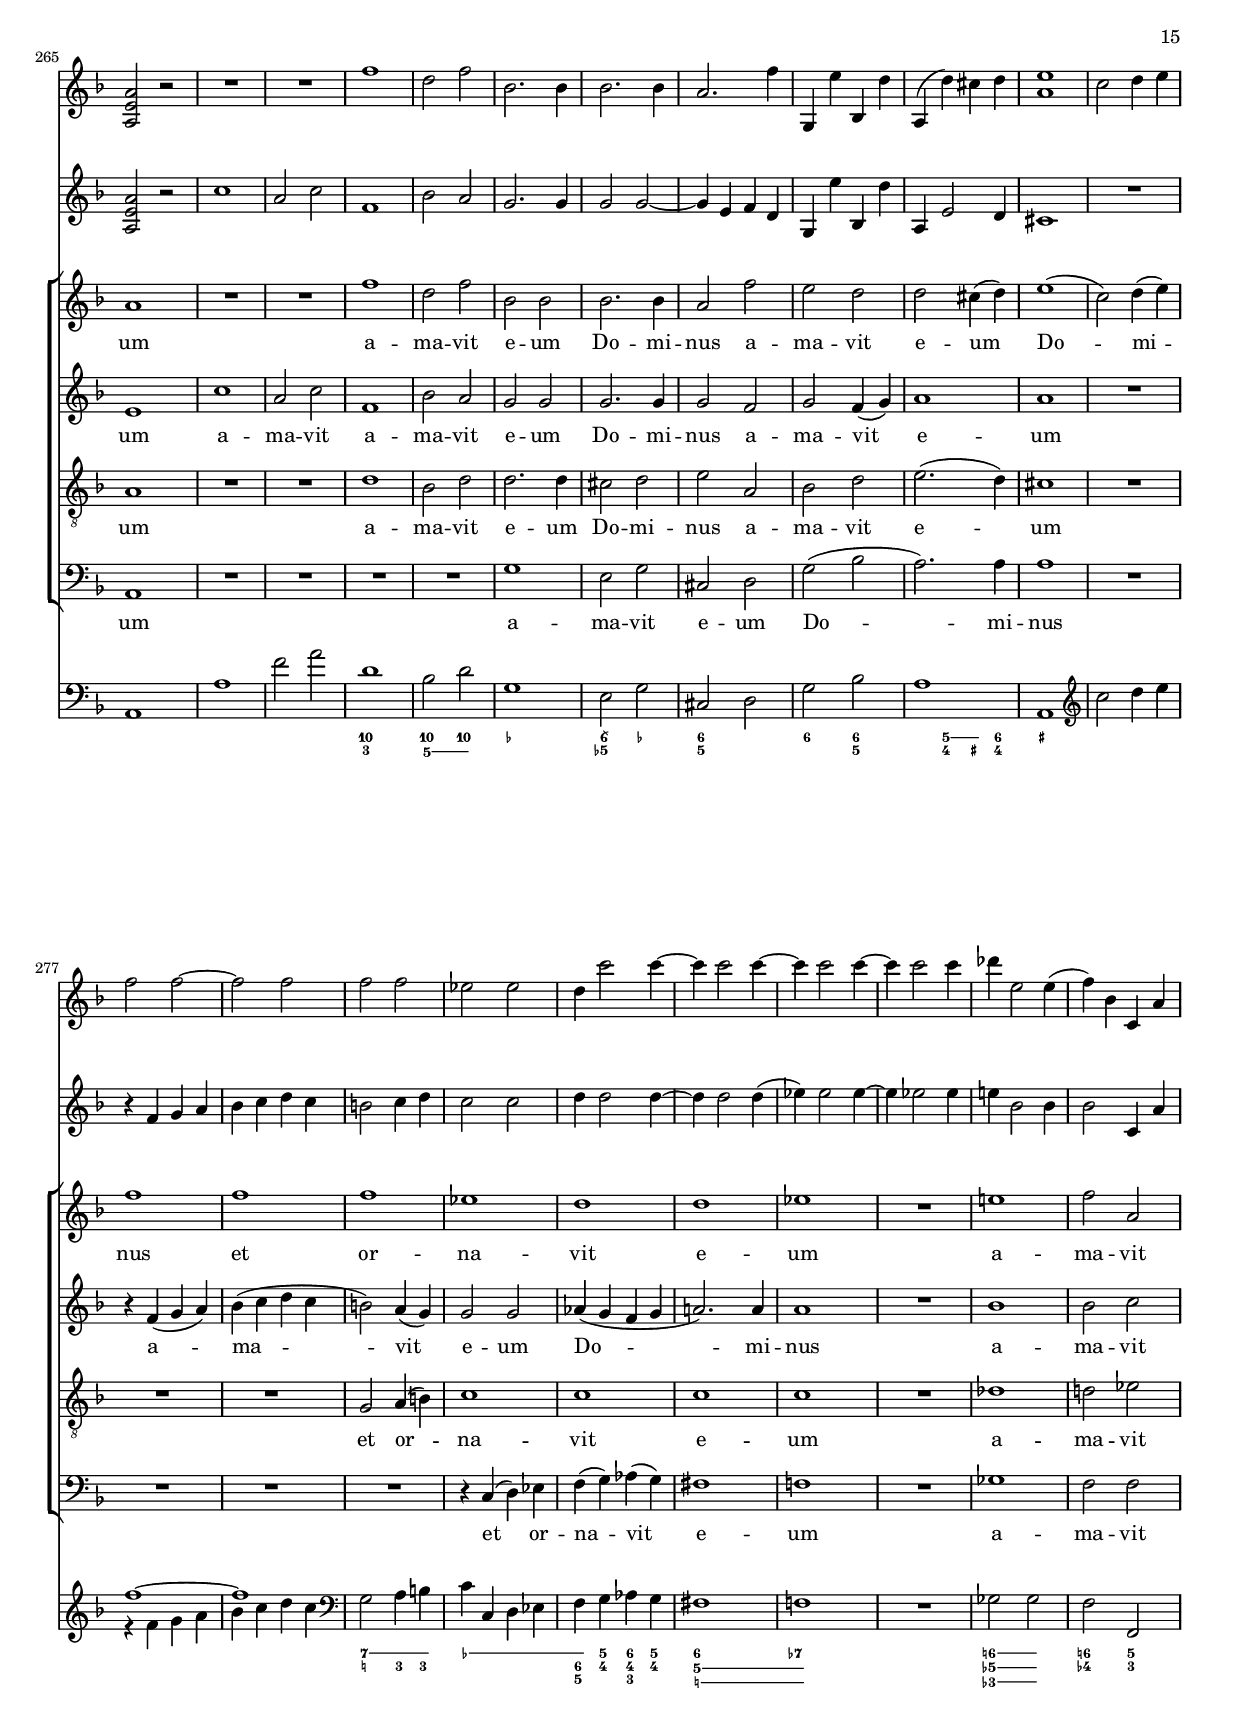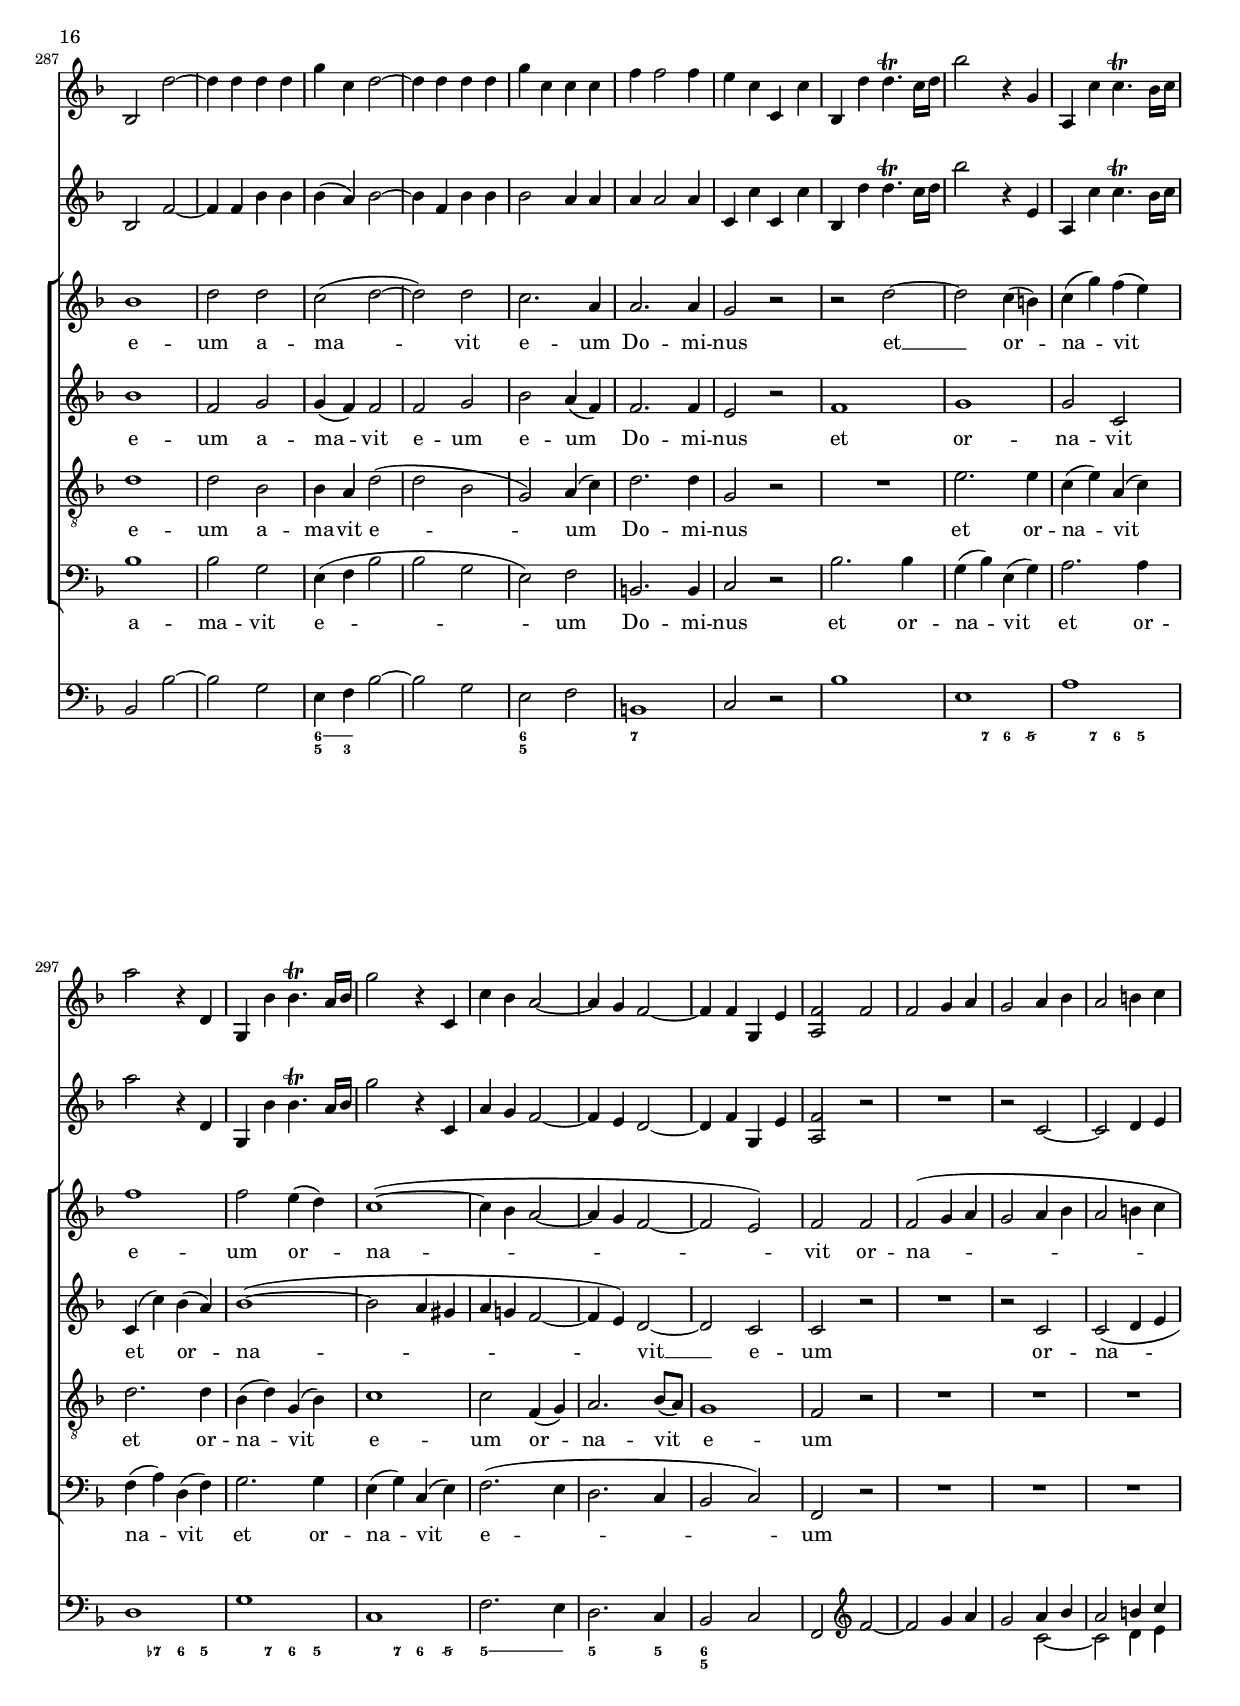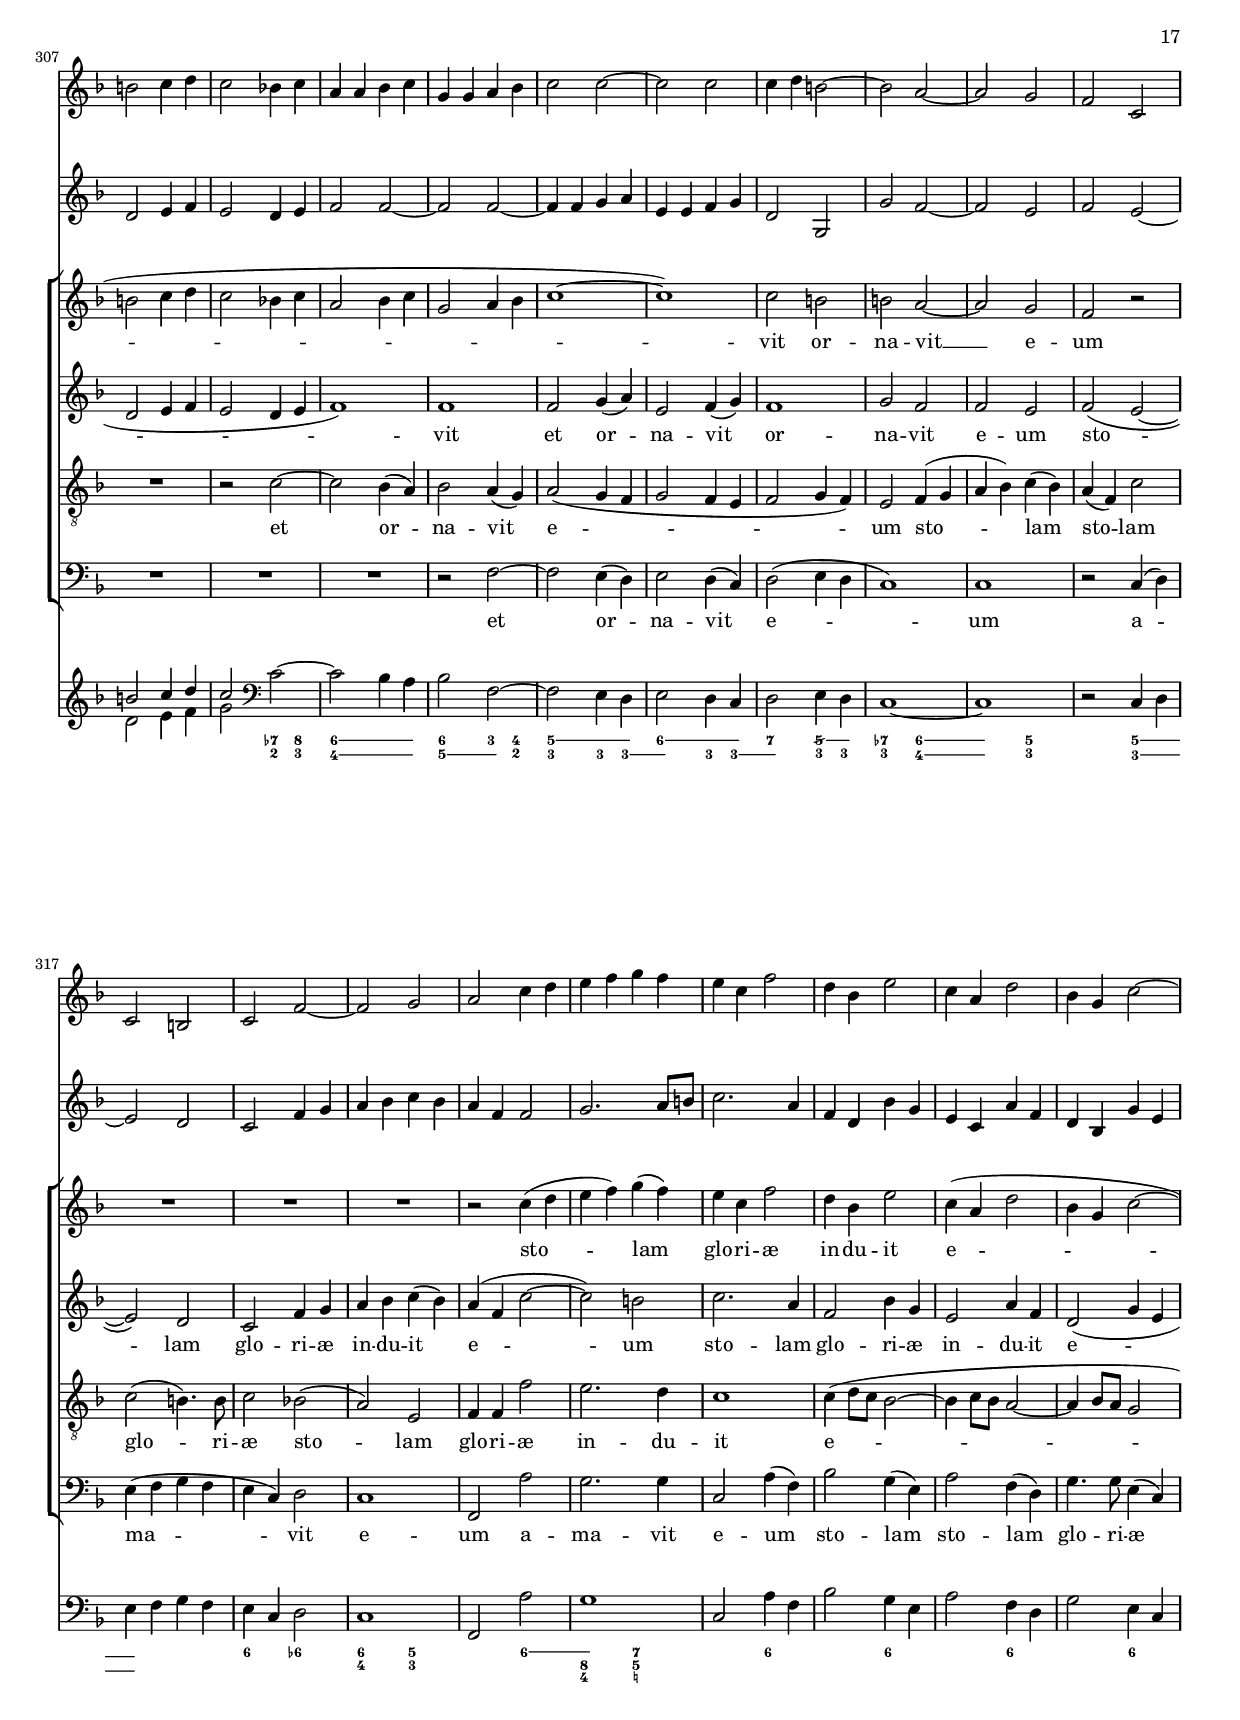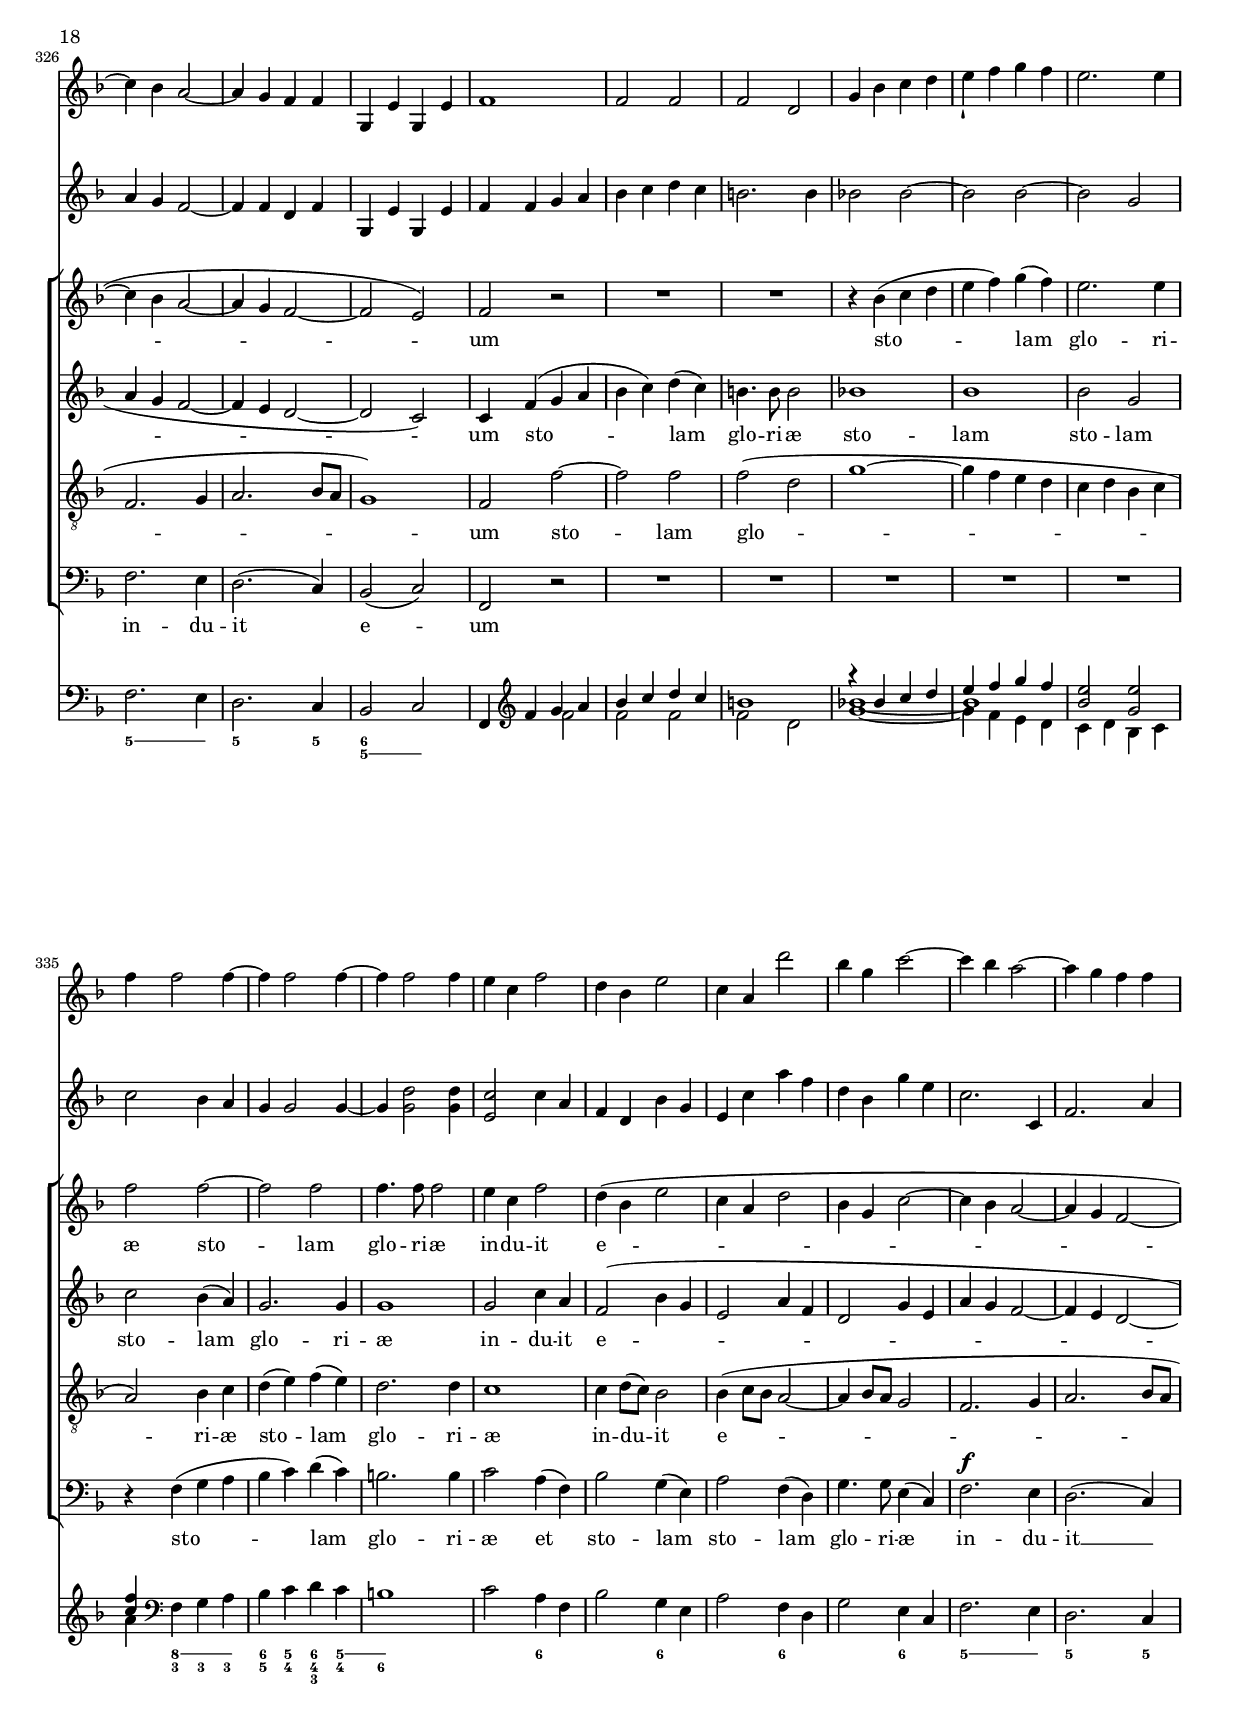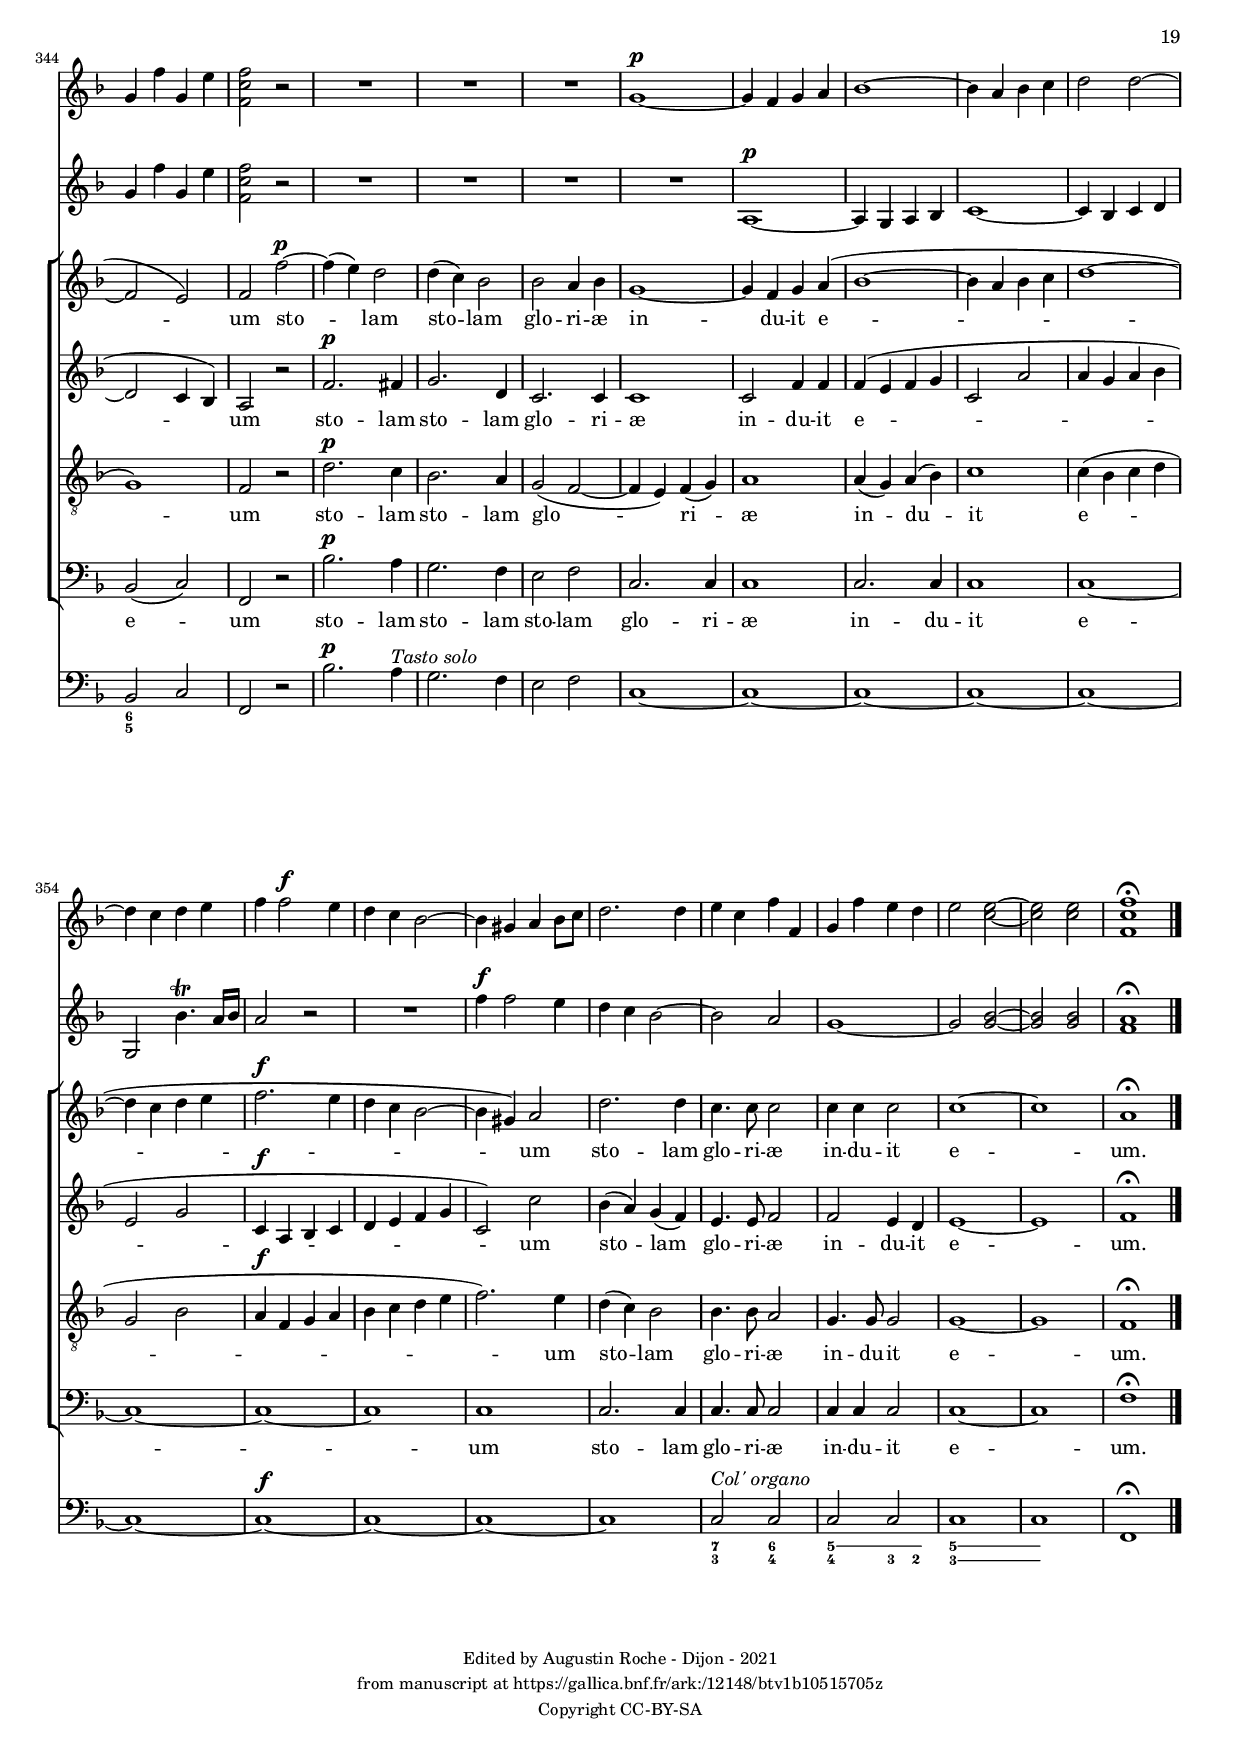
\version "2.22.0"

\header {
  title = "Sancti et justi in Domino"
  composer = "Johann Georg Albrechtsberger (1736-1809)"
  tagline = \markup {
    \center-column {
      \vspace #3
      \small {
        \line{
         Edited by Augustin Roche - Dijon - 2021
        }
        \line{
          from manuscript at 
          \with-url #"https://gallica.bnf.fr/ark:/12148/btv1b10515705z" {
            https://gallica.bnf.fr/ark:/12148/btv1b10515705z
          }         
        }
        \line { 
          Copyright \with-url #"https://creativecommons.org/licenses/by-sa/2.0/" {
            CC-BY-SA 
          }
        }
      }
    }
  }
}

#(set-global-staff-size 16.5)

global = {
  \key f \major
  \time 2/2
  \dynamicUp
  \accidentalStyle modern
}

scoreAViolinI = \relative c'' {
  \global
  % p 6
  R1*6
  % p 7
  R1*8
  % p 8
  a1
  d2 d
  f f
  gis,2. gis4
  a2 b
  c2. cis4
  d2 e
  f4 g e f |
  % p 9
  d1
  d2. g,4
  a bes g a % cor: b -> bes
  f2 d~
  d cis
  d1 
  R1*2 |
  % p 10
  R1
  r4 d' cis bes 
  a g f e
  d f' e d
  c bes a g
  f2 c'2
  d f, |
  % p 11
  e4 c'2 c'4
  bes a g f
  e c\p c c
  c c c c
  d(\fp c) c c
  c c c c
  d(\fp c) c c |
  % p 12
  c4 c c c
  e8\f c g e' f c a f'
  g e bes g' a f c a'
  bes g e c bes g e c
  bes1->
  r4 f'' e d |
  % p 13
  c bes a g
  f1
  g2 g
  a bes
  c2. d4
  es es2 es4
  <fis, a,>4 q2 q4 |
  % p 14
  <g g,>1
  d'2 d
  es es
  fis,2. fis4
  g bes a g
  fis es d c
  bes c bes a |
  % p 15
  gis2 e'
  a1
  e'2 e
  g g
  <cis, e,>2. q4
  <d d,>2 r 
  R1 |
  % p 16
  d1 
  a'2 a
  bes bes
  cis,2. cis4
  d1
  a'2 a
  d4 a g f |
  % p 17
  e d cis b
  a a bes a
  g f e d
  cis2 r
  R1
  r4 a'' bes a
  g f e d |
  % p 18
  cis2 r
  r r4 a
  f d cis a
  d e f g
  a a, a' gis
  a g f e 
  d2 r |
  % p 19
  R1*8 
  % p 20
  R1*3
  a'1
  d2 d
  f f
  gis,2. gis4 |
  % p 21
  g4 a bes2~
  bes4 e, a g
  f a d2~
  d4 f e d
  cis a2\> a'4\!
  g f e d
  cis\p a a a |
  % p 22
  a a a a
  b(\fp a) a a
  a a a a
  b(\fp a) a a
  a a a a
  cis8\f a e cis' d a f d'
  e cis a e' f d a f' |
  % p 23
  g e cis a g e cis a
  a1->
  r4 a''8 f a4 a
  r a8 f a4 a
  r bes8 g bes4 bes
  r bes8 g bes4 bes
  r a8 f a4 a |
  % p 24
  r4 a8 f a4 a
  r bes8 g bes4 bes
  r bes8 g bes4 bes
  d,,4 e f2~
  f4 e d2~
  d4 d8( cis) \repeat tremolo 2 { d8( cis) }
  d4 d d d |
  % p 25
  d e f2~
  f4 e d2~
  d4 d8( cis) d( cis d cis)
  d4 d d d
  cis a' bes a
  g f e d
  cis2 r |
  % p 26
  R1
  r4 a'' bes a
  g f e d
  cis2 r
  r r4 a
  f d cis a
  d e f g |
  % p 27
  a8\f a bes bes a a gis gis
  a a g g f f e e
  d2 r
  R1
  r4 d''4 c bes
  a g f e
  d2 r |
  % p 28
  R1
  r4 d' c bes
  a g f e
  f8 f d d  a' a f f
  d' d f, f e e c' c
  c c e, e d d bes' bes
  bes bes d, d cis cis a' a |
  % p 29
  a4 d, c bes
  a g f e
  d2:8 d''2:8
  e,8 e g g c2:8
  d,8 d f f bes2:8
  cis,8 cis e e a a c, c
  bes4 bes'8 a bes4 bes |
  % p 30
  r4 a8 gis a4 a
  r gis8 fis gis4 gis
  r g8 fis g4 g
  r fis r f
  r e r e
  d,\f d' c bes
  a g f e |
  % p 31
  d c bes a
  g2 a
  bes4 bes'' a g
  f e d c
  bes a g f
  e2 <cis'' e, a,>
  <d f, d,> r\fermata \bar "|." \break
  
  % p 32
  R1*7
  % p 33
  R1*7
  % p 34
  R1
  f,1
  c2 a'
  g2. g4
  f g a bes
  c2. c4
  bes2. bes4 |
  % p 35
  a2 r
  r c,,
  e d4 c
  b2. b4
  c2 c'
  a b4 c
  d2 c4 d |
  % p 36
  b2 c4 d
  e2 d4 e
  c e, d d'
  g,, c' g, b'
  c c, e g
  c g c e
  g g, g' f |
  % p 37
  e e, e' d
  cis cis d e
  f f2 f4
  <e a,>2 e
  e f
  cis cis~
  cis d |
  % p 38
  <c d,> <bes d,>
  es,4 g' d, g'
  cis,, g'' f d
  e, d' e, cis'
  <d d,>2 r
  f1
  d2 f |
  % p 39
  bes,2. bes4
  bes1
  es2 d
  c2. c4
  <d d,>1
  R1
  r4 bes c d |
  % p 40
  es f g f
  e2 f4 g
  c,2 f~
  f f
  f4 g,2 f'4
  e g,2 e'4~
  e f,2 d'4 |
  % p 41
  d2 c4 b
  a a' a,( b
  c cis d dis
  e2) e,4 e'
  dis e e, e'
  d, f' f4.\trill e16 f
  d'2 r4 g,, |
  % p 42
  c,4 e' e4.\trill d16 e
  c'2 r4 f,,
  b,4 d' d4.\trill c16 d
  b'2 r4 b,
  c c, cis cis'
  d d, dis dis'
  e e, e'2~ |
  % p 43
  e4 d c2~
  c4 b a c,
  b a' b, gis'
  <a e a,>2 r
  R1*2
  f'1 |
  % p 44
  d2 f
  bes,2. bes4
  bes2. bes4
  a2. f'4
  g,, e'' bes, d'
  a,( d') cis d
  <e a,>1 |
  % p 45
  c2 d4 e
  f2 f~
  f f
  f f
  es es
  d4 c'2 c4~
  c c2 c4~ |
  % p 46
  c c2 c4~
  c c2 c4
  des e,2 e4(
  f) bes, c, a'
  bes,2 d'~
  d4 d d d
  g c, d2~ |
  % p 47
  d4 d d d
  g c, c c
  f f2 f4
  e c c, c'
  bes, d' d4.\trill c16 d
  bes'2 r4 g,
  a, c' c4.\trill bes16 c
  a'2 r4 d,, |
  % p 48
  g,4 bes' bes4.\trill a16 bes
  g'2 r4 c,,
  c' bes a2~
  a4 g f2~
  f4 f g, e'
  <f a,>2 f
  f g4 a |
  % p 49
  g2 a4 bes
  a2 b4 c
  b2 c4 d
  c2 bes4 c
  a a bes c
  g g a bes
  c2 c~ |
  % p 50
  c2 c
  c4 d b2~
  b a~
  a g
  f c
  c b
  c f~ |
  % p 51
  f g
  a c4 d
  e f g f
  e c f2
  d4 bes e2
  c4 a d2
  bes4 g c2~ |
  % p 52
  c4 bes a2~
  a4 g f f
  g, e' g, e'
  f1
  f2 f
  f d
  g4 bes c d |
  % p 53
  e_! f g f
  e2. e4
  f f2 f4~
  f f2 f4~
  f f2 f4
  e c f2
  d4 bes e2 |
  % p 54
  c4 a d'2
  bes4 g c2~
  c4 bes
  a2~
  a4 g f f
  g, f' g, e'
  <f c f,>2 r 
  R1 |
  % p 55
  R1*2
  g,1~\p
  g4 f g a
  bes1~
  bes4 a bes c
  d2 d~ |
  % p 56
  d4 c d e
  f f2\f e4
  d c bes2~
  bes4 gis a bes8 c
  d2. d4
  e c f f, |
  % p 57
  g f' e d
  e2 <e c>~
  q q
  <f c f,>1\fermata \bar "|." |
  
}

scoreAViolinII = \relative c'' {
  \global
  % p 6
  R1*6
  % p 7
  R1*4
  d1
  a'2 a
  bes bes
  cis,2. cis4 |
  % p 8
  d4 d a g
  f a f e
  d f d c % corr cis -> c
  b c8 d e2~
  e4 a2 gis4
  a b g a
  f g e f
  d2 e |
  % p 9
  f fis
  g4 a fis g
  e2. e4
  d1
  R1
  r4 a' g f
  e d c b
  a1 |
  % p 10
  b2 d
  d1
  e2.\trill d8 e
  f1
  g2.\trill f8 g
  a4 c bes a
  g f e d |
  % p 11
  c4 c2 c'4
  bes a g f
  e e\p e e
  e e e e
  f(\fp e) e e
  e e e e
  f\fp( e) e e |
  % p 12
  e4 e e <c' e,>\f
  e8 c g e' f c a f'
  g e bes g' a f c a'
  bes g e c bes g e c
  bes1->
  R1 |
  % p 13
  R1*3
  r4 c' bes a
  g f es d
  c c2 c4
  c c2 c4 |
  % p 14
  bes g' f es
  d c bes a
  g1
  d'2 d
  es es~
  es4 c' bes a
  d2 d~ |
  % p 15
  d4 d c b
  a2 a,
  cis1
  e2 e
  g2. g4
  f2 r 
  R1 |
  % p 16
  d1
  a'2 a
  bes bes
  cis,2. cis4
  d1
  a'2 a
  d4 a' g f |
  % p 17
  e d cis b
  a a bes a
  g f e d
  cis2 r
  R1
  r4 a' bes a
  g f e d |
  % p 18
  cis2 r
  r r4 a'
  f d cis a
  d e f g
  a a, a' gis
  a g f e 
  d2 r |
  % p 19
  R1*7
  a'1
  % p 20
  d,2 d
  cis2. cis4
  bes'2. bes4
  a g f2~
  f4( e) d2~
  d4 c b2~
  b4 gis b d |
  % p 21
  cis2 g'4 f
  e2 f4 e
  d2. e4
  f2 g
  a4 a,2 a'4
  g f e d
  cis\p cis cis cis |
  % p 22
  cis cis cis cis
  d\fp( cis) cis cis
  cis cis cis cis
  d\fp( cis) cis cis
  cis cis cis cis
  cis'8\f a e cis' d a f d'
  e cis a e' f d a f' |
  % p 23
  g e cis a g e cis a
  a1->
  f'8 d a d f d f d
  f d a d f d f d
  g e bes e g e g e
  g e bes e \repeat tremolo 2 { g8 e }
  f d a d \repeat tremolo 2 { f8 d } |
  % p 24
  f d a d \repeat tremolo 2 { f8 d }
  g e bes e \repeat tremolo 2 { g8 e }
  g e bes e \repeat tremolo 2 { g8 e }
  d4 e f2~
  f4 e d2~
  d4 d8( cis) \repeat tremolo 2 { d8( cis) }
  d4 d d d |
  % p 25
  d e f2~
  f4 e d2~
  d4 d8( cis) d( cis d cis)
  d4 d d d
  cis a' bes a
  g f e d
  cis2 r |
  % p 26
  R1
  r4 a' bes a
  g f e d
  cis2 r
  r r4 a'
  f d cis a
  d e f g |
  % p 27
  a8\f a bes bes a a gis gis
  a a g g f f e e
  d2 r
  R1
  r4 d' c bes
  a g f e
  d2 r |
  % p 28
  R1
  r4 d' c bes 
  a g f e
  d8 d f f f' f d d
  g2:8 g:
  f: f:
  e: e: |
  % p 29
  f4 a,2 g4
  f e d cis
  d8 d f' f d d g g
  g g e e c c f f
  f f d d bes bes e e
  e e cis cis a a d d
  d4 bes8\p a bes4 bes |
  % p 30
  r4 a8 gis a4 a
  r gis8 fis gis4 gis
  r g8 fis g4 g
  r fis r f 
  r e r e
  d\f d' c bes
  a g f e |
  % p 31
  d c bes a
  g2 a
  bes4 bes'' a g
  f e d c
  bes a g f
  e2 <g' a,>
  <f a, d,> r\fermata |
  
  % p 32
  R1*7
  % p 33
  R1*5
  f1
  c2 a' |
  % p 34
  g2. g4
  f g a bes
  a2. a4
  bes2. bes4
  bes2 a4 g
  a g f2~
  f e |
  % p 35
  f r
  R1*2
  r2 g,
  e f4 g
  c,2 b4 a
  f'2 g4 a |
  % p 36
  d,2 c4 b
  g'2 a4 b
  c e, d d'
  g,, c' g, b'
  c c,2 e4
  g e g c
  e e,2 f4 |
  % p 37
  g2 <g g,>~
  q4 g' f cis
  d d2 d4
  cis2 r
  R1
  r2 e,
  g f |
  % p 38
  <a d,> <g g,>
  bes2. bes4
  a g' f d
  e, d' e, cis'
  <d f, a,>2 r
  R1*2 |
  % p 39
  d,1
  es2 d
  g bes~
  bes a4 g
  <fis a,>1
  a2 g4 a
  bes2 bes~ |
  % p 40
  bes bes~
  bes bes
  aes g4 f
  g2 g
  g4 d2 g4
  g a,2 g'4
  f bes,2 f'4 |
  % p 41
  b,4 gis'2 g4
  a1
  r2 a~
  a gis4 e'
  dis e e, e'
  d, f' f4.\trill e16 f
  d'2 r4 g,, |
  % p 42
  c,4 e' e4.\trill d16 e
  c'2 r4 f,,
  b,4 d' d4.\trill c16 d
  b'2 r4 gis,
  a e2 a,4~
  a a'2 c4
  gis2 e~ |
  % p 43
  e4 fis8 gis a2~
  a4 g f c
  b a' b, gis'
  <a e a,>2 r
  c1
  a2 c
  f,1 |
  % p 44
  bes2 a
  g2. g4
  g2 g~
  g4 e f d
  g, e'' bes, d'
  a, e'2 d4
  cis1 |
  % p 45
  R1
  r4 f g a
  bes c d c
  b2 c4 d
  c2 c
  d4 d2 d4~
  d d2 d4( |
  % p 46
  es) es2 es4~
  es es2 es4
  e bes2 bes4
  bes2 c,4 a'
  bes,2 f'~
  f4 f bes bes
  bes( a) bes2~ |
  % p 47
  bes4 f bes bes
  bes2 a4 a
  a a2 a4
  c, c' c, c'
  bes, d' d4.\trill c16 d
  bes'2 r4 e,,
  a, c' c4.\trill bes16 c
  a'2 r4 d,, |
  % p 48
  g, bes' bes4.\trill a16 bes
  g'2 r4 c,,
  a' g f2~
  f4 e d2~
  d4 f g, e'
  <f a,>2 r
  R1 |
  % p 49
  r2 c~
  c d4 e
  d2 e4 f
  e2 d4 e
  f2 f~
  f f~ 
  f4 f g a |
  % p 50
  e e f g
  d2 g,
  g' f~
  f e
  f e~
  e d
  c f4 g |
  % p 51
  a bes c bes 
  a f f2
  g2. a8 b
  c2. a4
  f d bes' g
  e c a' f
  d bes g' e |
  % p 52
  a g f2~
  f4 f d f
  g, e' g, e'
  f f g a
  bes c d c
  b2. b4
  bes2 bes~ |
  % p 53
  bes bes~
  bes g
  c bes4 a
  g g2 g4~
  g <d' g,>2 q4
  <c e,>2 c4 a
  f d bes' g |
  % p 54
  e c' a' f
  d bes g' e
  c2. c,4
  f2. a4
  g f' g, e'
  <f c f,>2 r 
  R1 |
  % p 55
  R1*3
  a,,1~\p 
  a4 g a bes
  c1~
  c4 bes c d |
  % p 56
  g,2 bes'4.\trill a16 bes
  a2 r
  R1
  f'4\f f2 e4
  d c bes2~
  bes a2 |
  g1~
  g2 <bes g>~
  q q
  <a f>1\fermata |
}

scoreASoprano = \relative c'' {
  \global
  % p 6
  R1*6
  % p 7
  R1*8
  % p 8
  a1
   d2. d4
  f1
  gis,2. gis4
  a2 b
  c2. cis4
  d2( e
  f4 g e f) |
  % p 9
  d2. d4 
  d2. g,4
  a( bes) g( a)
  f2 d4 d
  d2( cis)
  d1 
  R1*2 |
  % p 10
  R1
  r4 d' cis bes
  a( g) f( e)
  d( f' e d
  c bes a g)
  a2 c
  d( f, |
  % p 11
  c'1~ 
  c)
  c2 r
  c2.\p c4
  d( c) c2
  c2. c4
  d( c) c2 |
  c2.\f c4
  c2. c4
  e2 f
  g1
  bes,2 r
  r4 f' e4. d8 |
  % p 13
  c4( bes) a( g)
  f1
  g2. g4
  a2 bes
  c2. d4
  es1(
  fis,) |
  % p 14
  g1
  d'
  es(
  fis,2.) fis4
  g1
  r4 c bes a
  d1~ |
  % p 15
  d2 c4( b)
  a1
  e'2. e4
  g2. g4
  cis,1
  r4 d4 c bes 
  a( g) f( e) |
  % p 16
  d1 
  e
  r4 d'( c bes)
  a( g f e)
  d1
  e2. e4
  a2.( f'4
  % p 17
  e d cis b)
  a2 a
  e' e
  g1
  cis,
  a
  e'2. e4 |
  % p 18
  g1
  cis,1
  d2( e
  g f)
  e r
  R1*2
  % p 19
  R1*8
  % p 20
  R1*3
  a,1
  d2. d4
  f1
  gis,2. gis4 |
  % p 21
  g4 a bes2~
  bes4( e,) a( g)
  f( a d2~
  d4 f e d)
  cis2 a
  a1 a2 r |
  % p 22
  a2.\p a4
  b( a) a2
  a2. a4
  b( a) a2
  a2.\f a4
  cis2 d
  e f |
  % p 23
  g1
  g,2 r
  R1*5
  % p 24
  R1*3
  d'1
  a2. a4
  gis1
  f' |
  % p 25
  d1
  a2. a4
  gis1
  f'2. f4
  e2 a,
  e' e
  g1( |
  % p 26
  cis,)
  a
  e'
  g(
  cis,)
  d2 e
  g2.(  f4) |
  % p 27
  e2 r
  R1*3
  d,1
  a'
  bes( |
  % p 28
  cis,)
  d2 g~
  g g'
  f1~(
  f2 e~
  e d~
  d cis) |
  % p 29
  d2 r
  R1
  r4 d( g f
  e c f e
  d bes e d
  cis a d c)
  bes2 r |
  % p 30
  a2\p r
  gis r
  g( r
  fis) f
  e1 
  d2 r
  r d'~\f
  d d2
  d( cis)
  d r
  r f~
  f f
  e1\trill
  d2 r\fermata \bar "|." \break
  
  % p32
  f,1
  c2 a'
  g2. g4
  f( g) a( bes)
  c1
  bes2. bes4
  bes2 a4( g) |
  % p 33
  a4( g f2~
  f e)
  f f
  f4( g) a( f)
  c1
  f2 f
  c a' |
  % p 34
  g2. g4
  f( g) a( bes)
  c1
  bes2. bes4
  bes2 a4( g)
  a( g f2~
  f e) |
  % p 35
  f r
  R1*3
  r2 c'2
  a b4( c)
  d2 c4( d) |
  % p 36
  b2 c4( d)
  e2 d4 e
  c2 d
  c( b)
  c c~
  c c
  g'2. f4 |
  % p 37
  e2 d(
  cis) d4 cis
  d1
  cis2 e~
  e f
  cis1~
  cis2 d |
  % p 38
  c4 c bes2
  g'1~
  g2 f4 f
  e1
  d
  f
  d2 f |
  % p 39
  bes,1
  bes
  es2( d
  c2.) c4
  d1
  R1
  r4 bes( c d) |
  % p 40
  es4( f g f
  e2 d4) c
  c2. c4
  des( c bes c
  d2.) d4
  a2 e'~
  e d |
  % p 41
  d c4( b)
  a2.( b4 
  c cis d dis)
  e1
  R1
  r2 f~
  f e4( dis) |
  % p 42
  e1~
  e2 d4 cis
  d1~ 
  d2 c4( b)
  c4. c8 cis2
  d4. d8 dis2
  e1~ |
  % p 43
  e4 d c2
  c4( b a2~
  a gis)
  a1
  R1*2
  f'1 |
  % p 44
  d2 f
  bes, bes
  bes2. bes4
  a2 f'
  e d
  d cis4( d)
  e1( |
  % p 45
  c2) d4( e)
  f1
  f
  f
  es
  d
  d |
  % p 46
  es
  R
  e!
  f2 a,
  bes1
  d2 d 
  c( d~ |
  % p 47
  d) d
  c2. a4
  a2. a4
  g2 r
  r d'~
  d c4(b)
  c( g') f( e)
  f1 |
  % p 48
  f2 e4( d)
  c1~(
  c4 bes a2~
  a4 g f2~
  f e)
  f f
  f( g4 a |
  % p 49
  g2 a4 bes
  a2 b4 c
  b2 c4 d
  c2 bes4 c
  a2 bes4 c
  g2 a4 bes
  c1~ |
  % p 50
  c) 
  c2 b
  b a~ % corr : bes -> b
  a g
  f r
  R1*2
  % p 51
  R1
  r2 c'4( d
  e f) g( f)
  e c f2
  d4 bes e2
  c4( a d2
  bes4 g c2~ |
  % p 52
  c4 bes a2~
  a4 g f2~
  f e)
  f r
  R1*2
  r4 bes( c d |
  % p 53
  e f) g( f)
  e2. e4
  f2 f~
  f f
  f4. f8 f2
  e4 c f2
  d4( bes e2 |
  % p 54
  c4 a d2
  bes4 g c2~
  c4 bes a2~
  a4 g f2~
  f e)
  f f'~\p
  f4( e) d2 |
  % p 55
  d4( c) bes2
  bes a4 bes
  g1~
  g4 f g a(
  bes1~
  bes4 a bes c
  d1~ |
  % p 56
  d4 c d e
  f2.\f e4
  d c bes2~
  bes4 gis) a2
  d2. d4
  c4. c8 c2 |
  % p 57
  c4 c c2
  c1~
  c
  a\fermata \bar "|." |
}

scoreAAlto = \relative c' {
  \global
  % p 6
  R1*6
  % p 7
  R1*4
  d1
  a'2. a4
  bes1
  cis,2. cis4 |
  % p 8
  d4. d8 a'4 g
  f( a f e 
  d f d c 
  b2. c8 b)
  a4 a'2( gis4)
  a( b g a
  f g e f)
  d2 e |
  % p 9
  f2 fis
  g4( a) f( g)
  e1\trill
  d
  R1
  r4 a' g f
  e( d) c( b)
  a1( | 
  % p 10
  b2 d)
  d2. d4
  e1(
  f2) d
  R1
  r4 c' bes a
  g( f) e( d) |
  % p 11
  c1~
  c
  c2 r
  g'2.\p g4
  a4( g) g2
  g2. g4
  a( g) g2 |
  % p 12
  g2.\f g4
  g2 a
  bes a
  bes1
  g2 r
  R1 |
  % p 13
  R1*3
  r4 c bes a
  g( f) e( d)
  c1
  c |
  % p 14
  r4 g' f es 
  d( c) bes( a)
  g1(
  a)
  bes4 bes' a g
  fis( es) d( c)
  bes1 |
  % p 15
  b2 e
  e a,
  a a'
  a4( d cis b
  a g f e)
  d2 r
  R1 |
  % p 16
  r4 d'( c bes)
  a( g f e
  d1)
  e
  r4 d' c bes
  a( g) f( e)
  d( f2 a4 | 
  % p 17
  g f e d)
  cis2 r
  a1
  e'2. e4
  g1
  cis,
  a |
  % p 18
  e'2. e4
  g2. g4
  f2( a~
  a1)
  a2 r
  R1*2
  % p 19
  R1*7
  a1 |
  % p 20
  d,2. d4
  cis1
  bes'2. bes4
  a g f2~
  f4 e d2~
  d4( c b2~
  b4 gis b d |
  % p 21
  cis2. d4
  e g f e)
  d2. e4
  f2 g
  a4 a,2 a'4(
  g f e d)
  cis2 r |
  % p 22
  e2.\p e4
  f( e) e2
  e2. e4
  f( e) e2
  e2.\f e4
  a2. a4 
  a2 a |
  % p 23
  a1 e2 r
  a1
  d,2. d4
  cis1
  bes'1
  a |
  % p 24
  d,2. d4
  cis1
  bes'
  R1*4 |
  % p 25
  R1*5
  a,1
  e' |
  % p 26
  g
  cis,(
  a
  e')
  g
  f2 a
  a1 |
  % p 27
  a2 r
  R1
  d,1
  a'
  bes(
  cis,)
  d |
  % p 28
  a'(
  bes)
  a
  a2.( f4
  g2. e4
  f2. d4
  e2. d8 e) |
  % p 29
  f4 d'( c bes
  a g f e
  d
  bes' g2~
  g4 e a g
  f d g f
  e cis d2)
  d\p r |
  % p 30
  d2 r
  f r
  e( r
  d) d
  d( cis)
  d r r a'~
  a a
  bes( a4 g)
  f2 r
  r bes~
  bes bes
  bes( a)
  a r\fermata |
  
  % p 32
  R1*3
  f1
  c2 a'
  g2. g4
  f( g) a( bes) |
  % p 33
  c1
  bes2. bes4
  bes2 a4( g)
  a( g f2~
  f e)
  f f
  f4( g) a( f) |
  % p 34
  c2. c4
  f2. f4
  c2 a'
  g2. g4
  f( g) a( bes)
  c1(
  bes2.) bes4 |
  % p 35
  a2 r
  R1*2
  r2 g
  e f4( g)
  c,2 b4( a)
  f'2 g4( a) |
  % p 36
  d,2 g~
  g a4( b)
  a2 a
  g1
  g2 e~ 
  e e
  c'2. g4 |
  % p 37
  g2 g~
  g a4 a
  b1
  a
  R
  r2 g~
  g f |
  % p 38
  a4. a8 g2
  g bes4 bes
  e,2( f4 g
  a1)
  a
  R1*2 |
  % p 39
  d,1
  es2 d
  c' bes
  bes a4( g)
  fis1
  f2 g4( a)
  bes1~ |
  % p 40
  bes~
  bes2 bes
  aes2. aes4
  g2 g
  g1~
  g2 g4 g
  f2 f |
  % p 41
  e2 e
  c1
  r2 a'4 a
  a2 gis
  R1
  a1
  g |
  % p 42
  a2. a4
  f1
  f(
  e2) gis
  a4. a8 a2
  a4. a8 a2
  gis2. gis4 |
  % p 43
  a1
  a4( g f2~
  f e)
  e1
  c' 
  a2 c
  f,1 |
  % p 44
  bes2 a
  g g
  g2. g4
  g2 f
  g f4( g)
  a1
  a |
  % p 45
  R1
  r4 f( g a)
  bes( c d c
  b2) a4( g)
  g2 g
  aes4( g f g
  a2.) a4 |
  % p 46
  a1
  R
  bes
  bes2 c
  bes1
  f2 g
  g4( f) f2 |
  % p 47
  f2 g
  bes a4( f)
  f2. f4
  e2 r
  f1
  g
  g2 c,
  c4( c') bes( a) |
  % p 48
  bes1~(
  bes2 a4 gis
  a g f2~
  f4 e) d2~
  d c
  c r 
  R1 |
  % p 49
  r2 c
  c( d4 e
  d2 e4 f
  e2 d4 e
  f1)
  f
  f2 g4( a) |
  % p 50
  e2 f4( g)
  f1
  g2 f
  f e
  f( e~
  e) d
  c f4 g |
  % p 51
  a bes c( bes)
  a( f c'2~
  c) b
  c2. a4
  f2 bes4 g
  e2 a4 f
  d2( g4 e |
  % p 52
  a g f2~
  f4 e d2~
  d c)
  c4 f( g a
  bes c) d( c)
  b4. b8 b2
  bes1 |
  % p 53
  bes
  bes2 g
  c bes4( a)
  g2. g4
  g1
  g2 c4 a
  f2( bes4 g |
  % p 54
  e2 a4 f
  d2 g4 e
  a g f2~
  f4 e d2~
  d c4 bes)
  a2 r
  f'2.\p fis4 |
  % p 55
  g2. d4
  c2. c4
  c1
  c2 f4 f
  f( e f g
  c,2 a'
  a4 g a bes |
  % p 56
  e,2 g
  c,4\f a bes c
  d e f g
  c,2) c'
  bes4( a) g( f)
  e4. e8 f2 |
  % p 57
  f2 e4 d
  e1~
  e
  f\fermata |
}

scoreATenor = \relative c' {
  \global
  % p 6
  R1*4
  a1 
  d2. d4
  % p  7
  f1
  gis,2. gis4
  a2 b
  c2. cis4
  d2 e
  f r4 fis,
  g( a f g
  e2. f8 g) |
  % p 8
  a2 r
  r4 a d( c
  b d b a
  d b) e2~
  e4 f d( e)
  c( d e2~
  e4 d2 cis4)
  d2. d4 |
  % p 9
  d4( e c d)
  bes1
  R1
  r4 d c bes
  a( g) f( e)
  d1(
  gis2 e)
  a2. a4 |
  % p 10
  g2. g4
  f2 d
  d( cis) 
  d f
  g( c)
  c f,
  f g |
  % p 11
  g4 c,2( c'4)
  bes( a g f)
  e2 r
  e'2.\p e4
  f( e) e2
  e2. e4
  f( e) e2 |
  % p 12
  e2.\f e4
  e2 f
  c c
  c1 
  c2 r
  f,1 |
  % p 13
  c'2. c4
  d1
  e,2. e4
  f2 g
  a a
  a1~
  a |
  % p 14
  bes2 r
  R1
  g1 
  d'2. d4
  es1~
  es2 fis,
  r4 c' bes a |
  % p 15
  gis2. gis4
  a1
  cis,
  e
  g2. g4
  f2 r 
  R1 |
  % p 16
  r4 d' c bes
  a( g) f( e)
  d1
  e
  r4 d' c bes
  a( g) f( e)
  d2 a'4 a |
  % p 17
  bes( g'2 f4)
  e2 r
  R1
  a,1
  e'2. e4
  g1
  cis, |
  % p 18
  a
  e'2. e4
  d2 a4( cis)
  e2( d)
  cis r
  R1*2 |
  % p 19
  R1*3
  d1
  a2. a4
  gis1
  f'2. f4
  e g f e |
  % p 20
  d( c bes2~
  bes4 a g2~
  g4 f e g)
  f2 d4( e)
  f2.( g8 a
  b2. c4
  d2. b4 |
  % p 21
  bes a g2~
  g) a
  r4 g f e
  d2 d'
  e( a,~
  a1)
  a2 r |
  % p 22
  cis2.\p cis4
  d( cis) cis2
  cis2. cis4
  d( cis) cis2
  cis2.\f cis4
  e2 f
  g f |
  % p 23
  e1
  a,2 r 
  R1*5 |
  % p 24
  R1*3
  a1
  d2. d4
  f1
  gis, |
  % p 25
  a
  d2. d4
  f1(
  gis,)
  a2 r
  R1
  a1( |
  % p 26
  e')
  g(
  cis,)
  a2. a4
  e'2. e4
  d2 a4 cis(
  e2 d) |
  % p 27
  cis r
  R1*3
  d,1(
  a'
  bes |
  % p 28
  cis,)
  d2 d'(
  e1)
  d
  d4( bes c2
  c4 a bes2
  bes4 g a2) |
  % p 29
  a2 d4( e
  f e d cis
  d2. bes4
  c2. a4
  bes2. g4
  a1)
  g2 r |
  % p 30
  f2\p r
  d r
  bes'( r
  a) b
  e,( a4 g)
  f2 f'~
  f f |
  % p 31
  f1(
  e)
  d2 d~
  d d
  d1~
  d2( cis)
  d r\fermata |
  
  % p 32
  R1*6
  % p 33
  f,1
  c2 a'
  g2. g4
  f( g) a( bes)
  c1
  bes
  bes2 a4( g)
  a( g f2~ |
  % p 34
  f e)
  f f
  f4( g) a( f)
  c1
  f2 f
  c a'
  g2. g4 |
  % p 35
  f2 r
  r c'
  e d4( c)
  b1
  c2 r
  r f,
  d e4( f) |
  % p 36
  g2 a4( b)
  b2 a4( g)
  e'2 d
  d2. d4
  c2 g~
  g g
  e'2. d4 |
  % p 37
  c2 d(
  e) f4 e
  f1
  e
  R
  r2 e~
  e d |
  % p 38
  d2. d4
  es2 d(
  cis) e4 e
  e2( dis)
  e1
  R1*2 |
  % p 39
  bes1
  g2 bes
  g fis
  g2. g4
  a1
  R1*2 |
  % p 40
  R1
  c2 d4( e)
  f1
  f
  f
  e2 a,
  bes2. bes4 |
  % p 41
  gis1
  a
  r2 a4 a
  b2 b
  R1
  d2. d4
  b d g,( b) |
  % p 42
  c2. c4
  a c f,( a)
  b2. a4
  gis2 e'~
  e e
  a,4. a8 a2
  b4( e2 d4) |
  % p 43
  c4( b) a2
  a( c 
  b1)\trill
  a
  R1*2
  d1 |
  % p 44
  bes2 d
  d2. d4
  cis2 d
  e a,
  bes d
  e2.( d4)
  cis1 |
  % p 45
  R1*3
  g2 a4( b)
  c1
  c
  c
  c |
  % p 46
  R1
  des
  d2 es
  d1
  d2 bes
  bes4 a d2( |
  % p 47
  d2 bes
  g) a4( c)
  d2. d4
  g,2 r
  R1
  e'2. e4
  c( e) a,( c)
  d2. d4 |
  % p 48
  bes( d) g,( bes)
  c1
  c2 f,4( g)
  a2. bes8( a)
  g1
  f2 r
  R1 |
  % p 49
  R1*3
  r2 c'~
  c bes4( a)
  bes2 a4( g)
  a2( g4 f |
  % p 50
  g2 f4 e
  f2 g4 f)
  e2 f4( g
  a bes) c( bes)
  a( f) c'2
  c2( b4.) b8
  c2 bes( |
  % p 51
  a) e
  f4 f f'2
  e2. d4
  c1
  c4( d8 c bes2~
  bes4 c8 bes a2~
  a4 bes8 a g2 |
  % p 52
  f2. g4
  a2. bes8 a
  g1)
  f2 f'~
  f f 
  f( d
  g1~ |
  % p 53
  g4 f e d
  c d bes c
  a2) bes4 c
  d( e) f( e)
  d2. d4
  c1
  c4 d8( c) bes2 |
  % p 54
  bes4( c8 bes a2~
  a4 bes8 a g2
  f2. g4
  a2. bes8 a
  g1)
  f2 r
  d'2.\p c4 |
  % p 55
  bes2. a4
  g2( f~
  f4 e) f( g)
  a1
  a4( g) a( bes)
  c1
  c4( bes c d |
  % p 56
  g,2 bes
  a4\f f g a
  bes c d e
  f2.) e4
  d( c) bes2
  bes4. bes8 a2 |
  % p 57
  g4. g8 g2
  g1~ 
  g
  f\fermata |
}

scoreABass = \relative c {
  \global
  % p 6
  d1
  a'2. a4
  bes1
  cis,2. cis4
  d4. d8 a'4 g 
  f( a f e |
  % p 7
  d f d c
  b2) e
  r4 a2 gis4(
  a b g a
  f g e d
  d e c d)
  bes2. g'4
  a( bes g a) |
  % p 8
  f2 r
  a,1
  d2. d4
  f2 e4 d
  c2 b
  a1
  R1
  d1 |
  % p 9
  a'2. a4
  bes2 bes4 bes
  cis,2. cis4
  d2 d
  e1( 
  f2) d
  R1
  r4 a' g f |
  % p 10
  e( d) c( b)
  a1
  a
  d
  e2. e4
  f2( a,)
  bes b |
  % p 11
  c4( c' bes a
  g f) e( d)
  c2 r
  c'2.\p c4
  b( c) c2
  c2. c4
  b( c) c2 |
  % p 12
  c2.\f c4
  bes2 a
  g f
  e1
  e2 r 
  R1 |
  % p 13
  R1
  r4 f e d
  c( bes) a( g)
  f1
  f'
  r4 g( fis es) 
  d( c bes a) |
  % p 14
  g2 r
  R1
  r4 g'( f es)
  d( c bes a
  g1 
  a)
  bes2 r |
  % p 15
  r4 f' e d
  c a' g f
  e( d) cis( b)
  a1 
  a2 r
  r4 d' c bes
  a( g) f( e) |
  % p 16
  d1 
  e
  r4 d' c bes
  a( g) f( e)
  d1
  e2. e4
  f( d e f |
  % p 17
  g2 gis)
  a r
  R1*2
  a,1
  e'2. e4
  g1 |
  % p 18
  cis,2. cis4
  a2. a4
  a2. a'4 
  a1
  a,2 r
  R1
  d1 |
  % p 19
  a'2. a4
  bes1
  cis,2. cis4
  d e f2~
  f4 e d2~(
  d4 c b2~
  b4 a gis d'
  cis2 d4 e |
  % p 20
  f2 g4 f
  e2. d4
  cis1)
  d
  a
  gis2. gis4
  f'1 |
  % p 21
  e2. d4
  cis2. cis4
  d2. c4
  bes1
  a4 a' g( f) 
  e( d) cis( b
  a2) r |
  % p 22
  a'2.\p a4
  gis( a) a2
  a2. a4
  gis( a) a2
  a2.\f a4
  g2 f
  e d |
  % p 23
  cis1
  cis2 r
  d1
  a'2. a4
  bes1
  cis,
  d |
  % p 24
  a'2. a4 
  bes1
  cis,
  R1*4 |
  % p 25
  R1*7
  % p 26
  a1( 
  e')
  g(
  cis,)
  a2 a' 
  a1~
  a |
  % p 27
  a,2 r
  R1
  d1(
  a'
  bes 
  cis,)
  d |
  % p 28
  a'(
  bes
  cis,)
  d4 a'( d c
  bes g c bes
  a f bes a
  g e a g |
  % p 29
  f2 g)
  a1
  bes~(
  bes4 c a2~
  a4 bes g2~
  g4 a f fis)
  g2 r |
  % p 30
  a,2\p r
  b r
  cis( r
  d) gis,
  a1\f 
  d2 d'~
  d d |
  % p 31
  d1(
  g,2 a)
  bes
  bes~
  bes bes
  bes1(
  g2 a)
  d, r\fermata |
  
  % p 32
  R1*7
  % p 33
  R1*2
  f1
  c2 a'
  g2. g4
  f( g) a( bes)
  c2 c |
  % p 34
  bes1~
  bes2 a4( g)
  a( g) f2
  f e
  f1
  f4( g a f
  c2.) c4 |
  % p 35
  f2 f
  a g4( f)
  e2 fis
  g4( f e d
  c bes a g
  f2) f'
  R1 |
  % p 36
  r2 g
  e f4( g)
  a2 f
  g2. g4
  e2 c~
  c c
  bes'2. bes4 |
  % p 37
  bes2 bes(
  a) a4 a
  gis1
  a
  R
  r2 a~
  a bes |
  % p 38
  fis g
  R1
  a2 d,4 d
  a'1 
  d,
  R1*2 |
  % p 39
  g1
  es2 g
  c, d
  es2. es4
  d1
  R1*2 |
  % p 40
  R1*2
  r4 f( g) aes
  bes( c) des( c)
  b1
  cis2 cis,
  d d |
  % p 41
  e1
  f
  r2 f4 f
  e2 e
  R1 
  R
  g2. g4 |
  % p 42
  e g c,( e)
  f2. f4
  d d b2
  e2. e4
  a4. a8 g2
  fis4. fis8 f2
  e4 d c( b) |
  % p 43
  a4( a'2 g4
  f2. e4 
  d2 e)
  a,1
  R1*3 |
  % p 44
  R1
  g'1
  e2 g
  cis, d
  g( bes
  a2.) a4 
  a1 |
  % p 45
  R1*4
  r4 c,( d) es
  f( g) aes( g)
  fis1 |
  % p 46
  f1
  R
  ges1
  f2 f
  bes1
  bes2 g
  e4( f bes2 |
  % p 47
  bes g
  e) f
  b,2. b4
  c2 r
  bes'2. bes4
  g( bes) e,( g)
  a2. a4 
  f( a) d,( f) |
  % p 48
  g2. g4
  e( g) c,( e)
  f2.( e4
  d2. c4
  bes2 c) 
  f, r
  R1 |
  % p 49
  R1*5
  r2 f'~
  f e4( d) |
  % p 50
  e2 d4( c)
  d2( e4 d
  c1)
  c
  r2 c4( d)
  e( f g f
  e c) d2 |
  % p 51
  c1
  f,2 a'
  g2. g4
  c,2 a'4( f)
  bes2 g4( e)
  a2 f4( d)
  g4. g8 e4( c) |
  % p 52
  f2. e4
  d2.( c4)
  bes2( c)
  f, r
  R1*3 |
  % p 53
  R1*2
  r4 f'( g a
  bes c) d( c)
  b2. b4
  c2 a4( f)
  bes2 g4( e) |
  % p 54
  a2 f4( d)
  g4. g8 e4( c)
  f2.\f e4
  d2.( c4)
  bes2( c)
  f, r
  bes'2.\p a4 |
  % p 55
  g2. f4
  e2 f
  c2. c4
  c1
  c2. c4
  c1
  c~ |
  % p 56
  c~
  c~
  c
  c
  c2. c4
  c4. c8 c2 |
  % p 57
  c4 c c2
  c1~
  c
  f\fermata |
}

scoreASopranoVerse = \lyricmode {
  San -- cti et ju -- sti 
  in Do -- mi -- no gau -- de -- te
  in Do -- mi -- no gau -- de -- te gau -- de -- te
  in Do -- mi -- no gau -- de -- te gau -- de -- te
  vos e -- le -- git
  vos e -- le -- git
  in hæ -- re -- di -- ta -- tem si -- bi
  in Do -- mi -- no gau -- de -- te 
  in Do -- mi -- no gau -- de -- te 
  in Do -- mi -- no in Do -- mi -- no __ gau -- de -- te 
  in Do -- mi -- no in Do -- mi -- no gau -- de -- te 
  gau -- de -- te ga -- u -- de -- te 
  San -- cti et ju -- sti 
  in Do -- mi -- no gau -- de -- te
  
  San -- cti et ju -- sti 
  in Do -- mi -- no __ gau -- de -- te
  gau -- de -- te
  vos e -- le -- git
  vos e -- le -- git
  in hæ -- re di -- ta -- tem si -- bi
  San -- cti et ju -- sti 
  San -- cti et ju -- sti 
  in Do -- mi -- no gau -- de -- te
  gau -- de -- te gau -- de -- te.
  
  A -- men, a -- men, a -- men, a -- men,
  a -- men, a -- men, a -- men, a -- men, 
  a -- men,  a -- men,  a -- men, a -- men.
  
  % partie 2
  A -- ma -- vit e -- um Do -- mi -- nus
  et or -- na -- vit e -- um
  a -- ma -- vit e -- um
  a -- ma -- vit e -- um Do -- mi -- nus
  et or -- na -- vit e -- um
  a -- ma -- vit e -- um Do -- mi -- nus
  et or -- na -- vit e -- um
  sto -- lam glo -- ri -- æ in -- du -- it e -- um
  sto -- lam sto -- lam glo -- ri -- æ in -- du -- it e -- um
  a -- ma -- vit e -- um Do -- mi -- nus
  a -- ma -- vit e -- um Do -- mi -- nus
  et __ or -- na -- vit e -- um
  sto -- lam glo -- ri -- æ
  sto -- lam glo -- ri -- æ glo -- ri -- æ
  in -- du -- it e -- um
  a -- ma -- vit e -- um Do -- mi -- nus
  a -- ma -- vit e -- um Do -- mi -- nus
  et or -- na -- vit e -- um
  a -- ma -- vit e -- um 
  a -- ma -- vit e -- um Do -- mi -- nus
  et __ or -- na -- vit e -- um
  or -- na -- vit or -- na -- vit 
  or -- na -- vit __ e -- um
  sto -- lam glo -- ri -- æ in -- du -- it e -- um
  sto -- lam glo -- ri -- æ
  sto -- lam glo -- ri -- æ in -- du -- it e -- um
  sto -- lam sto -- lam glo -- ri -- æ in -- du -- it e -- um
  sto -- lam glo -- ri -- æ in -- du -- it e -- um.
}

scoreAAltoVerse = \lyricmode {
  San -- cti et ju -- sti 
  in Do -- mi -- no gau -- de -- te gau -- de -- te
  in Do -- mi -- no gau -- de -- te
  in Do -- mi -- no gau -- de -- te gau -- de -- te
  in Do -- mi -- no gau -- de -- te
  vos e -- le -- git
  vos e -- le -- git
  in hæ -- re -- di -- ta -- tem si -- bi
  in Do -- mi -- no gau -- de -- te 
  in Do -- mi -- no gau -- de -- te 
  in Do -- mi -- no  gau -- de -- te 
  in Do -- mi -- no gau -- de -- te gau -- de -- te
  in Do -- mi -- no gau -- de -- te
  San -- cti et ju -- sti 
  in Do -- mi -- no gau -- de -- te
  
  San -- cti et ju -- sti 
  in Do -- mi -- no __ gau -- de -- te
  in Do -- mi -- no gau -- de -- te
  vos e -- le -- git
  vos e -- le -- git
  in hæ -- re -- di -- ta -- tem si -- bi
  San -- cti et ju -- sti 
  San -- cti et ju -- sti 
  gau -- de -- te
  gau -- de -- te gau -- de -- te.
  
  A -- men, a -- men, a -- men, a -- men,
  a -- men, a -- men, a -- men, a -- men, 
  a -- men,  a -- men,  a -- men, a -- men.  
  
  % partie 2
  A -- ma -- vit e -- um Do -- mi -- nus
  et or -- na -- vit e -- um
  a -- ma -- vit e -- um Do -- mi -- nus
  a -- ma -- vit e -- um Do -- mi -- nus
  a -- ma -- vit e -- um Do -- mi -- nus
  et __ or -- na -- vit e -- um
  sto -- lam glo -- ri -- æ in -- du -- it e -- um
  sto -- lam glo -- ri -- æ in -- du -- it e -- um
  a -- ma -- vit e -- um Do -- mi -- nus
  et or -- na -- vit et or -- na -- vit e -- um
  et or -- na -- vit e -- um
  et or -- na -- vit
  sto -- lam glo -- ri -- æ
  sto -- lam glo -- ri -- æ glo -- ri -- æ
  in -- du -- it e -- um
  a -- ma -- vit a -- ma -- vit e -- um Do -- mi -- nus
  a -- ma -- vit e -- um
  a -- ma -- vit e -- um Do -- mi -- nus
  a -- ma -- vit e -- um 
  a -- ma -- vit e -- um e -- um Do -- mi -- nus
  et or -- na -- vit et or -- na -- vit __ e -- um
  or -- na -- vit et or -- na -- vit 
  or -- na -- vit e -- um
  sto -- lam glo -- ri -- æ in -- du -- it e -- um
  sto -- lam glo -- ri -- æ in -- du -- it e -- um
  sto -- lam glo -- ri -- æ
  sto -- lam sto -- lam 
  sto -- lam glo -- ri -- æ in -- du -- it e -- um
  sto -- lam sto -- lam glo -- ri -- æ in -- du -- it e -- um
  sto -- lam glo -- ri -- æ in -- du -- it e -- um.
}

scoreATenorVerse = \lyricmode {
  San -- cti et ju -- sti 
  in Do -- mi -- no in Do -- mi -- no gau -- de -- te 
  in Do -- mi -- no gau -- de -- te gau -- de -- te 
  in Do -- mi -- no gau -- de -- te
  in Do -- mi -- no gau -- de -- te gau -- de -- te
  in Do -- mi -- no gau -- de -- te
  vos e -- le -- git
  vos e -- le -- git
  in hæ -- re -- di -- ta -- tem si -- bi
  San -- cti et ju -- sti 
  in Do -- mi -- no gau -- de -- te 
  San -- cti et ju -- sti
  in Do -- mi -- no gau -- de -- te 
  in Do -- mi -- no in Do -- mi -- no gau -- de -- te 
  in Do -- mi -- no gau -- de -- te gau -- de -- te
  San -- cti et ju -- sti 
  in Do -- mi -- no gau -- de -- te
  
  San -- cti et ju -- sti 
  in Do -- mi -- no gau -- de -- te gau -- de -- te
  in Do -- mi -- no gau -- de -- te
  vos e -- le -- git
  vos e -- le -- git
  in hæ -- re -- di -- ta -- tem si -- bi
  San -- cti et ju -- sti 
  San -- cti et ju -- sti 
  gau -- de -- te
  in Do -- mi -- no gau -- de -- te.
  
  A -- men, a -- men, a -- men, a -- men,
  a -- men, a -- men, a -- men, a -- men, 
  a -- men,  a -- men, a -- men.
  
  % partie 2
  A -- ma -- vit e -- um Do -- mi -- nus
  a -- ma -- vit e -- um 
  a -- ma -- vit a -- ma -- vit 
  e -- um Do -- mi -- nus
  a -- ma -- vit e -- um
  a -- ma -- vit
  et or -- na -- vit e -- um Do -- mi -- nus
  sto -- lam glo -- ri -- æ in -- du -- it e -- um
  sto -- lam glo -- ri -- æ in -- du -- it e -- um
  a -- ma -- vit e -- um Do -- mi -- nus
  et or -- na -- vit e -- um
  or -- na -- vit e -- um
  et or -- na -- vit
  sto -- lam glo -- ri -- æ
  sto -- lam glo -- ri -- æ in -- du -- it
  sto -- lam glo -- ri -- æ in -- du -- it e -- um
  a -- ma -- vit e -- um Do -- mi -- nus
  a -- ma -- vit e -- um
  et or -- na -- vit e -- um
  a -- ma -- vit e -- um
  a -- ma -- vit e -- um Do -- mi -- nus
  et or -- na -- vit et or -- na -- vit e -- um
  or -- na -- vit e -- um
  et or -- na -- vit e -- um
  sto -- lam sto -- lam glo -- ri -- æ
  sto -- lam glo -- ri -- æ in -- du -- it e -- um
  sto -- lam glo -- ri -- æ
  sto -- lam glo -- ri -- æ in -- du -- it e -- um
  sto -- lam sto -- lam glo -- ri -- æ in -- du -- it e -- um
  sto -- lam glo -- ri -- æ in -- du -- it e -- um.
  
}

scoreABassVerse = \lyricmode {
  San -- cti et ju -- sti 
  in Do -- mi -- no gau -- de -- te  gau -- de -- te
  gau -- de -- te 
  San -- cti et ju -- sti
  in Do -- mi -- no 
  San -- cti et ju -- sti
  in Do -- mi -- no gau -- de -- te 
  in Do -- mi -- no gau -- de -- te
  San -- cti et ju -- sti
  in Do -- mi -- no
  vos e -- le -- git
  vos e -- le -- git
  in hæ -- re -- di -- ta -- tem si -- bi
  in Do -- mi -- no gau -- de -- te  gau -- de -- te
   gau -- de -- te
  in Do -- mi -- no in Do -- mi -- no gau -- de -- te 
  in Do -- mi -- no gau -- de -- te 
  in Do -- mi -- no gau -- de -- te gau -- de -- te
  San -- cti et ju -- sti 
  in Do -- mi -- no gau -- de -- te
  
  San -- cti et ju -- sti 
  in Do -- mi -- no gau -- de -- te
  San -- cti et ju -- sti 
  in Do -- mi -- no gau -- de -- te
  in Do -- mi -- no __
  vos e -- le -- git
  vos e -- le -- git
  in hæ -- re -- di -- ta -- tem si -- bi
  San -- cti et ju -- sti 
  San -- cti et ju -- sti 
  gau -- de -- te gau -- de -- te.
  
  A -- men, a -- men, a -- men, a -- men,
  a -- men, a -- men, a -- men, a -- men, 
  a -- men,  a -- men, a -- men.
  
  % partie 2
  A -- ma -- vit e -- um Do -- mi -- nus
  a -- ma -- vit e -- um Do -- mi -- nus
  Do -- mi -- nus
  a -- ma -- vit  e -- um e -- um
  a -- ma -- vit e -- um Do -- mi -- nus
  sto -- lam glo -- ri -- æ in -- du -- it e -- um
  sto -- lam sto -- lam in -- du -- it e -- um
  a -- ma -- vit e -- um Do -- mi -- nus
  et or -- na -- vit e -- um
  or -- na -- vit e -- um
  et or -- na -- vit
  sto -- lam glo -- ri -- æ
  sto -- lam glo -- ri -- æ 
  sto -- lam glo -- ri -- æ glo -- ri -- æ in -- du -- it e -- um
  a -- ma -- vit e -- um Do -- mi -- nus
  et or -- na -- vit e -- um
  a -- ma -- vit a -- ma -- vit e -- um Do -- mi -- nus
  et or -- na -- vit et or -- na -- vit 
  et or -- na -- vit e -- um
  et or -- na -- vit e -- um
  a -- ma -- vit e -- um
  a -- ma -- vit e -- um
  sto -- lam sto -- lam glo -- ri -- æ in -- du -- it e -- um
  sto -- lam glo -- ri -- æ
  et sto -- lam sto -- lam glo -- ri -- æ in -- du -- it __ e -- um
  sto -- lam sto -- lam sto -- lam 
  glo -- ri -- æ in -- du -- it e -- um
  sto -- lam glo -- ri -- æ in -- du -- it e -- um.
}

scoreAContinuo = \relative c {
  \global
  d1
  a'2. a4
  bes1
  cis,2. cis4
  <<{ a'1 } \\ { d,4 d a'4 g }>>
  <<{ d'2 d } \\ { f,4 a f e }>> |
  % p 7
  <<{ f'1 } \\ { d,4 f d c }>>
  <<{ gis'2. gis4 } \\ { b,2 e }>>
  <<{ a2 b } \\ { r4 a2 gis4 }>>
  <<{ c2. cis4 } \\ { a4 b g a }>>
  <<{ d1 } \\ { f,4 g e f }>>
  d4 e c d
  bes2. g'4
  a bes g a |
  % p 8
  f2 r
  a,1
  d2 d
  f e4 d
  c2 b
  a e'~
  e4 d2 cis4
  d1 |
  % p 9
  a'2 a
  bes1
  cis,2. cis4
  <<{ r4 d' c bes } \\ { d,1 }>>
  <<{ a'4 g f e } \\ { e1 }>>
  <<{ r4 a' g f } \\ { f,2 d }>>
  <<{ e'4 d c b }\\{ gis2 e }>>
  <<{ a1 }\\{ r4 a g f }>> |
  % p 10
  <<{ b2 d }\\{ e,4 d c b }\\{ g'1 }>>
  a,1~
  a
  d
  e
  f2 a,
  bes b |
  % 11
  c4 c' bes a
  g f e d
  c c'\p^\markup { \italic "Senza org." } c c
  c c c c
  b(\f c) c c
  c c c c
  b(\f c) c c |
  % p 12
  c^\markup { \italic "Col' organo" } c c c
  bes2 a
  g f
  e1
  e8 f g f e c d e
  f1 |
  % p 13
  c'2 c
  r4 f, e d 
  c bes a g
  f1
  f'
  r4 g fis es
  d c bes a |
  % p 14
  \clef treble
  <<{ g''1 }\\{ r4 g4 f es }>>
  <<{ d'2 d }\\{ d,4 c bes a }>>
  \clef bass r4 g f e
  d c bes a
  g1
  a2 a
  bes1 |
  % p 15
  r4 f' e d
  c a' g f
  e d cis b
  a1~
  a
  d
  a'2 a |
  % p 16
  bes bes
  cis,2. cis4
  d1
  a'2 a
  bes bes
  cis,2. cis4
  d2 e4 f |
  % p 17
  g2 gis
  a \clef treble a'
  e' e
  <g a,,>1
  <<{ cis,1 } \\ { e,2 e }>>
  <bes' g>1
  <<{ e2 e } \\ { cis,1 }>> |
  % p 18
  <g'' a,,>1
  <cis, e,>2. \clef bass  a,4
  f d cis a
  d e f g
  a a, a' gis
  a g f e
  d1 |
  % p 19
  a'2 a
  bes1
  cis,2. cis4
  <<{ d'1 }\\{ d,4 e f2 }>>
  <<{ a2 a
      gis1
    f'2. f4 }\\{ f,4 e d2~
                d4 c b2~
                b4 a gis d' }>>
  cis2 d4 e |
  % p 20
  f2 g4 f
  e2. d4
  cis1
  d
  a
  gis2 gis
  f'1 |
  % p 21
  e2. d4
  cis2 cis
  d2. c4
  bes2 bes
  a4 a' g f
  e d cis b
  a a'\p^\markup { \italic "Senza org." } a a |
  % p 22
  a4 a a a
  gis( a) a a
  a a a a
  gis( a) a a
  a a a a
  g2\f^\markup { \italic "Col' organo" } f 
  e d |
  % p 23
  cis1
  cis8 d e d cis a b cis
  <<{ d4^\markup { \italic "Senza org." } r r2 }\\{ d,1\p }>>
  \repeat unfold 7 { <<{ d'4 r r2 }\\{ d,1 }>> }
  % p 24
  <<{ d'4\f^\markup { \italic "Col' organo" } e f2~
      f4 e d2~
      d4 d8( cis d cis d cis)
      d4 d d d 
    }\\{
      d,1
      d
      d
      d
  }>>
  % p 25
  <<{ 
    d'4 e f2~
    f4 e d2~
    d4 d8( cis d cis d cis)
    d4 d d d
    }\\{
      d,1 d d d
  }>>
  cis'2 a
  \clef treble <<{ e'''2 e }\\{ cis,1 }>>
  <<{ g''2 g }\\{ a,,1 }>> |
  % p 26
  <<{ cis'1 }\\{ e,2 e }>>
  <<{ a1 }\\{g2 g }>>
  <<{ e'2 e }\\{ cis,1 }>>
  <<{ g''2 g }\\{ a,,1 }>>
  <<{ cis'2 }\\{ e,2 }>> \clef bass r4 a,
  f d cis a
  d e f g |
  % p 27
  a4 bes a gis 
  a g f e
  d d' c bes
  a g f e
  d2 r
  R1
  r4 d' c bes |
  % p 28
  a4 g f e
  d2 r
  R1
  r4 a' d c
  bes g c bes
  a f bes a
  g e a g |
  % p 29
  f2 g
  a a,
  bes bes'~
  bes4 c a2~
  a4 bes g2~
  g4 a f fis
  g r r2 |
  % p 30
  a4^\markup { \italic "Senza org." } r r2
  b4 r r2
  cis4 r r2
  d4 r gis, r
  a r a, r
  r d'\f^\markup { \italic "Col' organo" } c bes
  a g f e |
  % p 31
  d4 c bes a
  g2 a
  bes4 bes' a g
  f e d c
  bes a g f
  g2 a
  d r\fermata \bar "|." \break
  
  % p 32
  \set Staff.explicitClefVisibility = #end-of-line-invisible
  \clef treble f'1
  c2 a'
  g1
  <<{ f4 g a bes } \\ { f1 }>>
  <<{ c'1 }\\{ c,2 a' }>>
  <<{ bes2 bes }\\{ g1 }>>
  \unset Staff.explicitClefVisibility \clef bass f,1 | 
  % p 33
  c2 a' % corr. f -> a
  g1
  f
  c2 a'
  g1
  f4 g a bes
  c1 |
  % p 34
  bes1~
  bes2
  a4 g
  a g f2~
  f e
  f1~
  f4 g a f
  c1 |
  % p 35
  f,2 f'
  a <<{ c2 }\\{ g4 f }>>
  <<{ e'2 d4 c }\\{ e,2 fis }>>
  <<{ b2 }\\{ g4 f }>> e\p d
  c bes a g
  f2 f'
  d e4 f |
  % p 36
  g2 g
  e f4 g
  a2 f
  g1
  c,2 c
  c c
  bes bes' |
  % p 37
  bes bes
  a a
  gis1
  a2 \clef treble e''
  e f
  cis \clef bass a,
  a bes |
  % p 38
  fis g~
  g g
  a d,
  a1
  d
  \clef treble f''
  d2 f |
  % p 39
  \clef bass g,,1\f 
  es2 g
  c, d
  es1
  d
  \clef treble f'2 g4 a 
  <<{ r4 bes c d }\\{ bes1 }>> |
  % p 40
  <<{ es4 f g f }\\{ bes,2 bes }>>
  \clef bass c,2 d4 e
  f f, g aes
  bes c des c
  b1
  cis2 cis,
  d2. d4 | 
  % p 41
  e2. e4
  f2 \clef treble a'4( b 
  c cis) \clef bass f,,2
  e e
  R1
  d1
  g, |
  % p 42
  c
  f,
  b
  e,2 e'
  a g
  fis f
  e4 d c b |
  % p 43
  a2 a'4 g
  f2. e4
  d2 e
  a,1
  a'1
  f'2 a
  d,1 |
  % p 44
  bes2 d
  g,1
  e2 g
  cis, d
  g bes
  a1
  a, |
  % p 45
  \clef treble c''2 d4 e
  <<{ f1~
      f }\\{ r4 f, g a
             bes c d c }>>
  \clef bass g,2 a4 b
  c c, d es
  f g aes g
  fis1 |
  % p 46
  f
  R1
  ges2 ges
  f f,
  bes bes'~
  bes g
  e4 f bes2~ |
  % p 47
  bes g
  e f
  b,1
  c2 r
  bes'1
  e,
  a
  d, |
  % p 48
  g
  c,
  f2. e4
  d2. c4
  bes2 c
  f, \clef treble f''~
  f g4 a |
  % p 49
  g2 <<{ a4 bes
         a2 b4 c }\\{ c,2~
                      c d4 e }>>
  <<{ b'2 c4 d }\\{ d,2 e4 f }>>
  <<{ c'2 }\\{ g 2 }>> \clef bass c,2~
  c bes4 a
  bes2 f~
  f e4 d |
  % p 50
  e2 d4 c
  d2 e4 d
  c1~
  c
  r2 c4 d
  e f g f
  e c d2 |
  % p 51
  c1
  f,2 a'
  g1
  c,2 a'4 f
  bes2 g4 e
  a2 f4 d
  g2 e4 c |
  % p 52
  f2. e4
  d2. c4
  bes2 c
  f,4 \clef treble f''4 <<{ g4 a }\\{ f2 }>>
  <<{ bes4 c d c }\\{ f,2 f }>>
  <<{ b1 }\\{ f2 d }>>
  <<{ r4 bes' c d
      e f g f }\\{ g,1~ 
                   g4 f e d }\\{ bes'1_~
                                 bes }>>
  % p 53
  <<{ <e bes>2 <e g,> }\\{ c,4 d bes c }>> % cor bes -> g
  <<{ <f' c>4 }\\{ a, }>> \clef bass f,4 g a
  bes c d c
  b1
  c2 a4 f
  bes2 g4 e |
  % p 54
  a2 f4 d
  g2 e4 c
  f2. e4
  d2. c4
  bes2 c
  f, r
  bes'2.\p a4^\markup{ \italic "Tasto solo" } |
  % p 55
  g2. f4
  e2 f
  c1~
  c~
  c~
  c~
  c~
  % p 56
  c1~
  c~\f
  c~
  c~
  c
  c2^\markup { \italic "Col' organo" } c |
  % p 57
  c c
  c1 
  c
  f,\fermata \bar "|." |
}

scoreAFigBass = \figuremode {
  \global
  % p 6
  s1*6  
  % p 7
  s1*5
  <5>4 <5> <4/ 2> q
  <6>4 <5> <_!> q
  <_+> q2 q4 |
  % p 8
  <6>2 s
  <6 4>1
  <6!>2 <5>
  <4! 2+>2 <_+>4 q
  <6>2 <7>4 <6\\>
  s2 <6>4 <6\\>
  <7 3>4 q <9 4> q
  <10 5>2 <9 5> |
  % p 9
  <6 4>2 <6\\ 4>
  <6>2 <5!>
  <6>2. <5>4
  s1*5 |
  % p 10
  s1
  <6 4>1
  <5>2 <5 _+>
  s1
  <6!>2 <6! 5>
  s <6>
  <6\!> <6\! 5> |
  % p 11
  <8>2 <8 3>4 <8>
  <8 3> q q q 
  s1*5
  % p 12
  s1
  <4 2>2 <6>
  <6> s
  <6 5>1
  q2 s
  s1 |
  % p 13
  s1
  s4 <8 6>2 q4
  <5 3>2. q4
  <3\!>2 <4 2>
  <5 3> <6>
  s4 <6- 4 2>2 q4
  <7 _+>2. q4 |
  % p 14
  s1*2
  s4 <6- 3->2 q4
  <_+>2. q4
  <6->1
  <6\\ 5->2 q
  <6>1 |
  % p 15
  s4 <6 4! 2+> <6 3+> <6 4/>
  <6>2. q4
  <6\\ 4>2. q4
  <7 _+>1
  q \bassFigureExtendersOff
  <8>
  <8>2 q |
  % p 16
  <8> q
  <8>1
  q1
  q
  q
  q \bassFigureExtendersOn
  s2 <6\\>4 <6> |
  % p 17
  <8 6>4 <7 5> <6 4/> <5 3>
  <_!>2 s
  s1*5
  % p 18
  s1
  s2. <_+>4
  <6>4 s <6> s
  <9 4> q <6> q
  <_+> s2.
  s1*2
  % p 19
  s1*7
  <6>2. <6\\>4 |
  % p 20
  s2 <_->4 q
  <6\\ 5->2. <6 4>4
  <7>1
  s1
  <6 4>1
  <7 3!>2 q
  <4 2+>1 |
  % p 21
  <6\\ 5- 3>2. <6- 4>4
  <7>2 <6 4>4 <5 3>
  <5>2. q4
  s2 <6 4>4 <6 3>
  <8 _+>2 <8>4 <8 3>
  q q q q
  <_+> s2. |
  % p 22
  s1*5
  <4/ 2>2 <6>
  <6\\> s |
  % p 23
  <6 5>1
  q2. q8 q8
  s1*5
  % p 24
  s1*3
  <5 3>2 q
  q s
  <6! 4/ 3\!>4 q2 q4
  q q q q |
  % p 25
  <5 3\!>2 q
  q q
  <6! 4/ 3>4 q q q
  q q q q
  <6>2 s2
  s1*2
  % p 26
  s1*4
  s2. <_+>4
  <6> s <6> s
  <9 4> q <6 > s |
  % p 27
  <_+>4 s2.
  s1
  \bassFigureExtendersOff <8>4 q q q
  q q q q
  q2 s
  s1
  s4 q q q |
  % p 28
  q q q q
  q2 s
  s1
  \bassFigureExtendersOn s4 <6 4> q q
  <6\! 5>4 s <5> s
  <6 5> s <5> s
  <6 5> s <_+> s |
  % p 29
  <6>2 <9 4>4 <8 3>
  <8\! 6> <7 5> <6 4> <5 _+>
  s2 <6>4 <5>
  <4 2> s <6 5>2
  <2>4 s <6 5>2
  <4/ 2>4 s <6> <5!>
  s1 |
  % p 30
  s1*5
  s4 <5>2.
  <5>4 q q q |
  % p 31
  q q q q
  <6 5\!>2 <8 _+>4 <7 _+>
  <5> q q q 
  q q q q
  q q q q
  <6 5\!>2 <_+>
  s1 |  
  
  % p 32
  s1*6
  s4 <4> <3> <2>
  % p 33
  <6 4>2 q
  <7>2 <6>
  s4 <5 4> <3> <2>
  <6 4>2 q
  <7> <6>
  <5 4> <6>
  <6 4>1 |
  % p 34
  s4 <6 5 2> <6 4 2> <6 5 2>
  <5\!>2 <6>
  <6\!> <5 3>4 <4 2>
  <4\! 2\!>2 <6 5> 
  s4 <5 4> <3> <2>
  <3> q q q
  <4>2 <4> |
  % p 35
  s1*3
  s2 <10>4 s
  <10> s <6> <6\! 4>
  s2 <4/ 2>4 <5 3>
  <8 3\!>2 <6\\>4 <6> |
  % p 36
  <_!>2 <4 2>4 <5 _!>
  <5!>2 <6>4 <6\! _!>
  s2
  <6>
  <4>2 <_!>
  s1*2
  <6 4 2>2 q4 <6 5 3> |
  % p 37
  <4 2>2 <3>
  <7 _+> <6 4>4 <5 -+>
  <7 _!>1
  <_+>2 s
  s1
  s2 <7 _+>
  s1 |
  % p 38
  <6 5!>2 <5>
  <6-> <5>
  <7 _+> <_!>
  <4> <_+>
  s1*3 |
  % p 39
  s1*2
  <_->2 <8 6 _+>
  s4 <7 5> <6 4> <3>
  <_+>1
  s1*2 |
  % p 40
  s1
  <10! 7->2 <8 7->4 <6 7->
  <_->4 q q q
  <6 5 _-> <5\! 4> <6- 4\! 3> <6- 5 4\!>
  <6\! 5\! _!>1
  <6 5>2 q
  <9 6->2 <8 6-> |
  % p 41
  <7 _+>4 <6 _+>2 <5!>4
  s1
  s2 <6>4 <6\\>
  <8 5! 4>2 <_+>
  s1*2
  s4 <7 _!> <6 _!> <5/> |
  % p 42
  s1
  s1 % illisible
  s1
  <7 _+>2 s % illisible
  s1 % illisible
  <6>2 <6\\>
  <5 _+>4 q q q |
  % p 43
  <5\!>2 q4 q
  <5\!>2 q4 q
  <6\\ 5\!>2 <_+>
  s1*3
  <10 3>1 |
  % p 44
  <10\! 5>2 <10\! 5>
  <_->1
  <6\\ 5->2 <_->
  <6 5>2 s
  <6> <6\! 5>
  s4 <5 4> <5 _+> <6 4>
  <_+>1 |
  % p 45
  s1*3
  <7 _!>2 <7 3>4 <7 3\!>
  <_-> q q q
  <6 5 _-> <5\! 4> <6 4\! 3> <5 4\!>
  <6 5\! _!>1 |
  % p 46
  <7- 5 _!>1
  s1
  <6! 5- 3->2 q
  <6!\! 4-> <5 3>
  s1*2
  <6 5>4 <6 3> s2 |
  % p 47
  s1
  <6 5>2 s
  <7>1
  s1*2
  s4 <7> <6> <5/>
  s <7> <6> <5>
  s <7-> <6> <5> |
  % p 48
  s <7> <6> <5>
  s4 <7> <6> <5/>
  <5>2. q4
  <5\!>2. q4
  <6 5\!>2 s
  s1*2 |
  % p 49
  s1*3
  s2 <7- 2>4 <8 3>
  <6 4>2 q4 q
  <6\! 5>2 <5 3>4 <4 2>
  <5 3>2 <5 3\!>4 <5 3\!> |
  % p 50
  <6 3>2 <6 3\!>4 <6 3\!>
  <7 3>2 <5/ 3\!>4 <5/ 3\!>
  <7- 3\!>2 <6 4>
  q <5 3>
  s <5 3>4 q
  q s2.
  <6>4 s <6->2 |
  % p 51
  <6 4>2 <5 3>
  s <6>
  <8 6 4> <7 5 _!>
  s <6>
  s <6>
  s <6>
  s <6> |
  % p 52
  <5>2. q4
  <5\!>2. q4
  <6 5\!>2 <5>
  s1*4 |
  % p 53
  s1*2
  s4 <8 3\!> <8 3\!> <8 3\!>
  <6 5> <5\! 4> <6 4\! 3> <5 4\!>
  <6 5>1
  s2 <6>
  s <6> |
  % p 54
  s <6>
  s <6>
  <5>2. q4
  <5\!>2. q4
  <6 5\!>2 s
  s1*2 |
  % p 55
  s1*7
  % p 56
  s1*5
  <7 3>2 <6 4> |
  % p 57
  <5 4\!> <5 3>4 <5 2>
  <5\! 3>1
  <5 3>
  s
  
}


scoreAViolinIPart = \new Staff \with {
  instrumentName = "Vl. I"
  midiInstrument = "violin"
} \scoreAViolinI

scoreAViolinIIPart = \new Staff \with {
  instrumentName = "Vl. II"
  midiInstrument = "violin"
} \scoreAViolinII

scoreAChoirPart = \new ChoirStaff <<
  \new Staff \with {
    midiInstrument = "choir aahs"
    instrumentName = "S."
  } { \scoreASoprano }
  \addlyrics { \scoreASopranoVerse }
  \new Staff \with {
    midiInstrument = "choir aahs"
    instrumentName = "A."
  } { \scoreAAlto }
  \addlyrics { \scoreAAltoVerse }
  \new Staff \with {
    midiInstrument = "choir aahs"
    instrumentName = "T."
  } { \clef "treble_8" \scoreATenor }
  \addlyrics { \scoreATenorVerse }
  \new Staff \with {
    midiInstrument = "choir aahs"
    instrumentName = "B."
  } { \clef bass \scoreABass }
  \addlyrics { \scoreABassVerse }
>>

scoreAContinuoPart = \new Staff \with {
  instrumentName = "B. C."
  midiInstrument = "church organ"
} { \clef bass \scoreAContinuo }

scoreABassFiguresPart = \new FiguredBass \with {
  useBassFigureExtenders = ##t
} \scoreAFigBass

\score {
  <<
    \scoreAViolinIPart
    \scoreAViolinIIPart
    \scoreAChoirPart
    \scoreAContinuoPart
    \scoreABassFiguresPart
  >>
  \layout { }
  \midi {
    \tempo 2=80
  }
}


